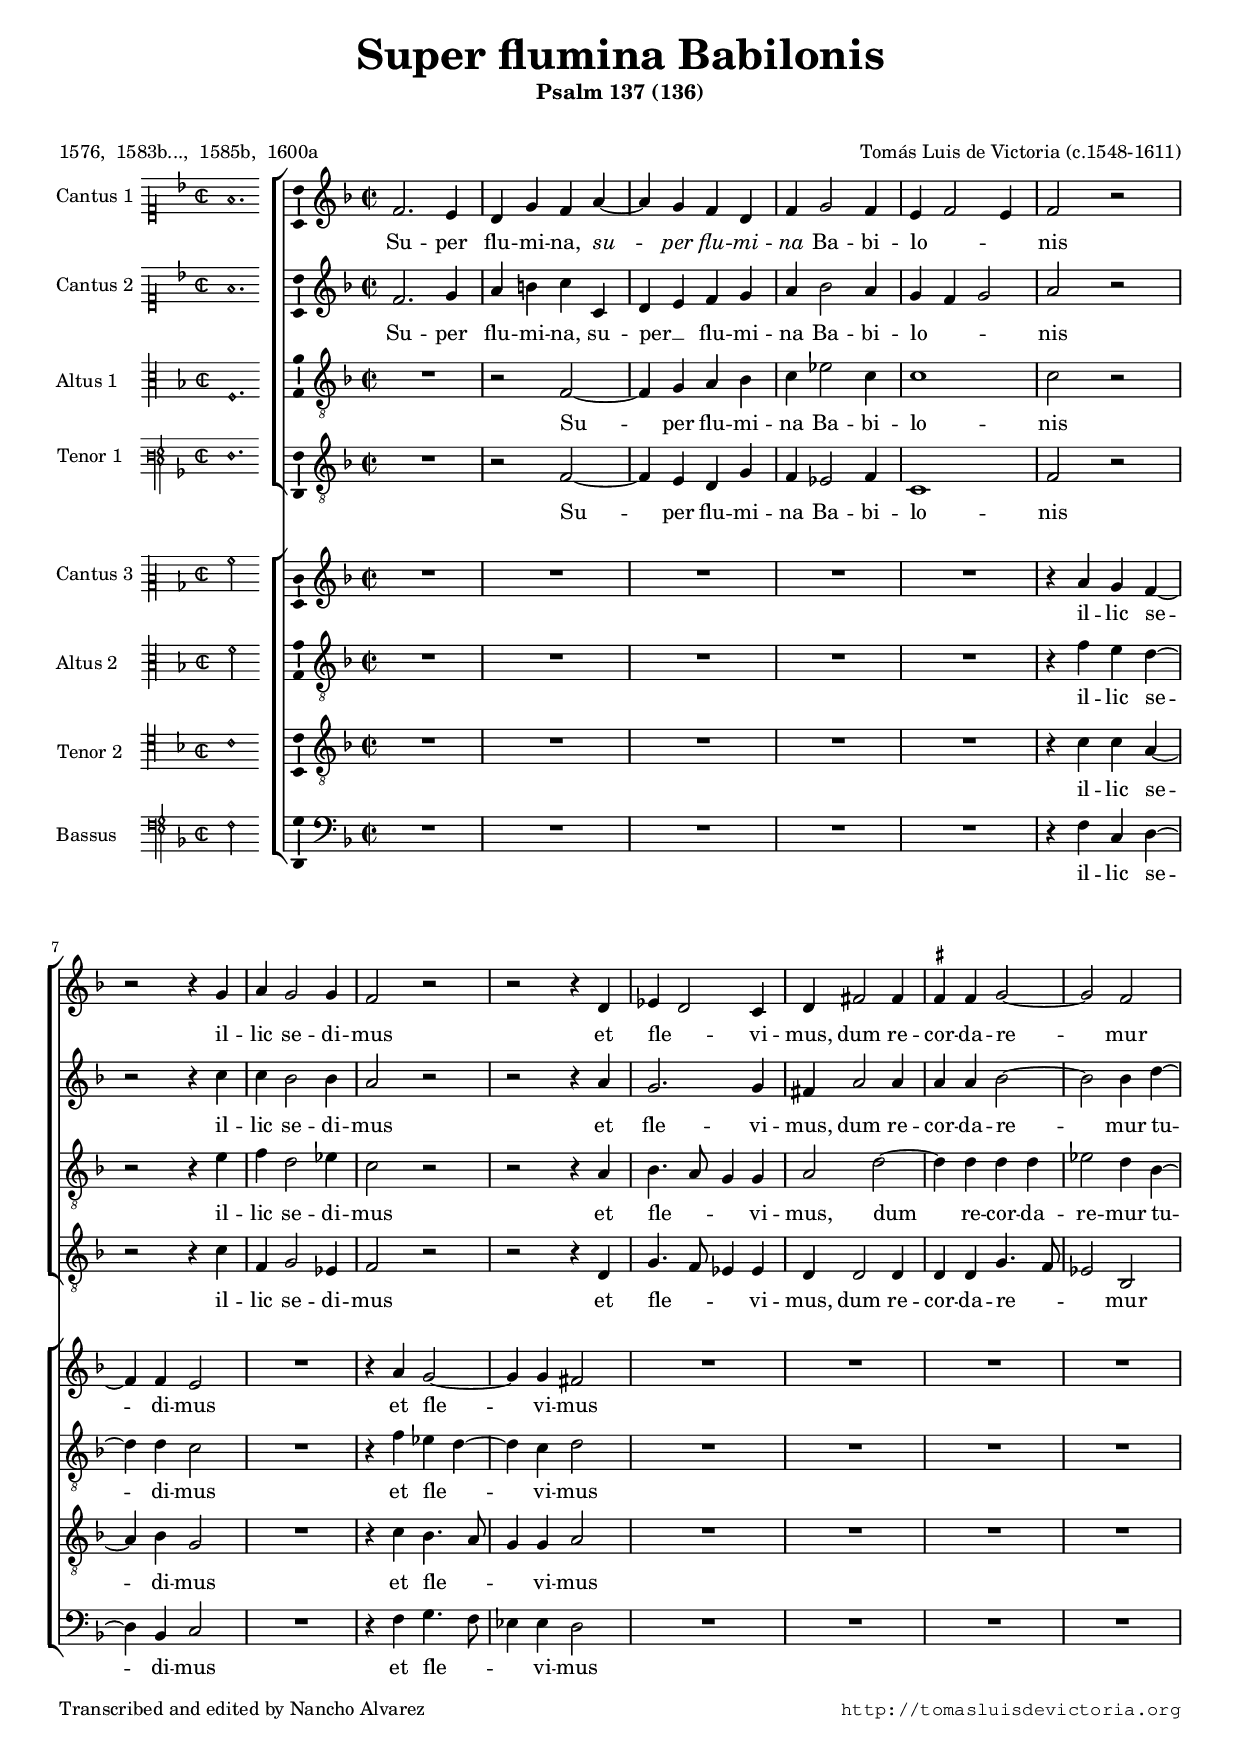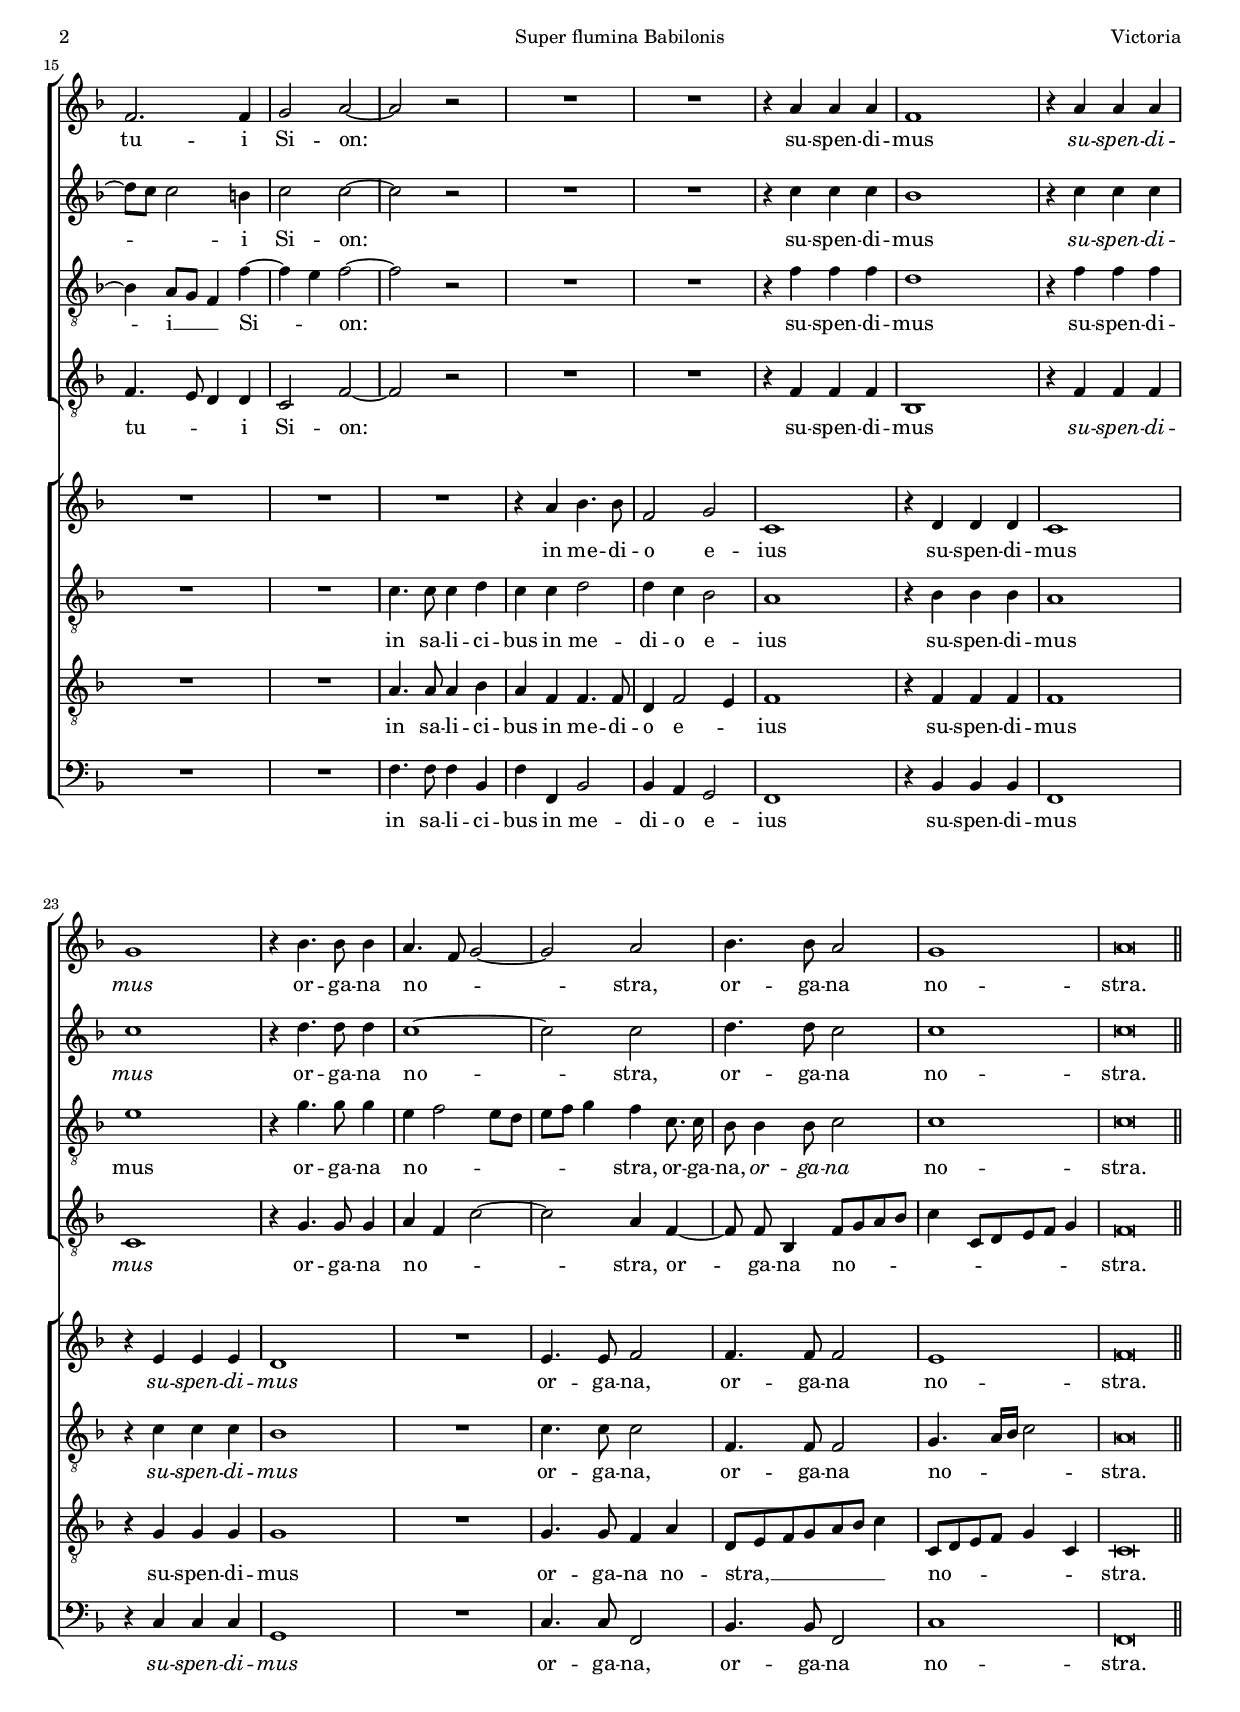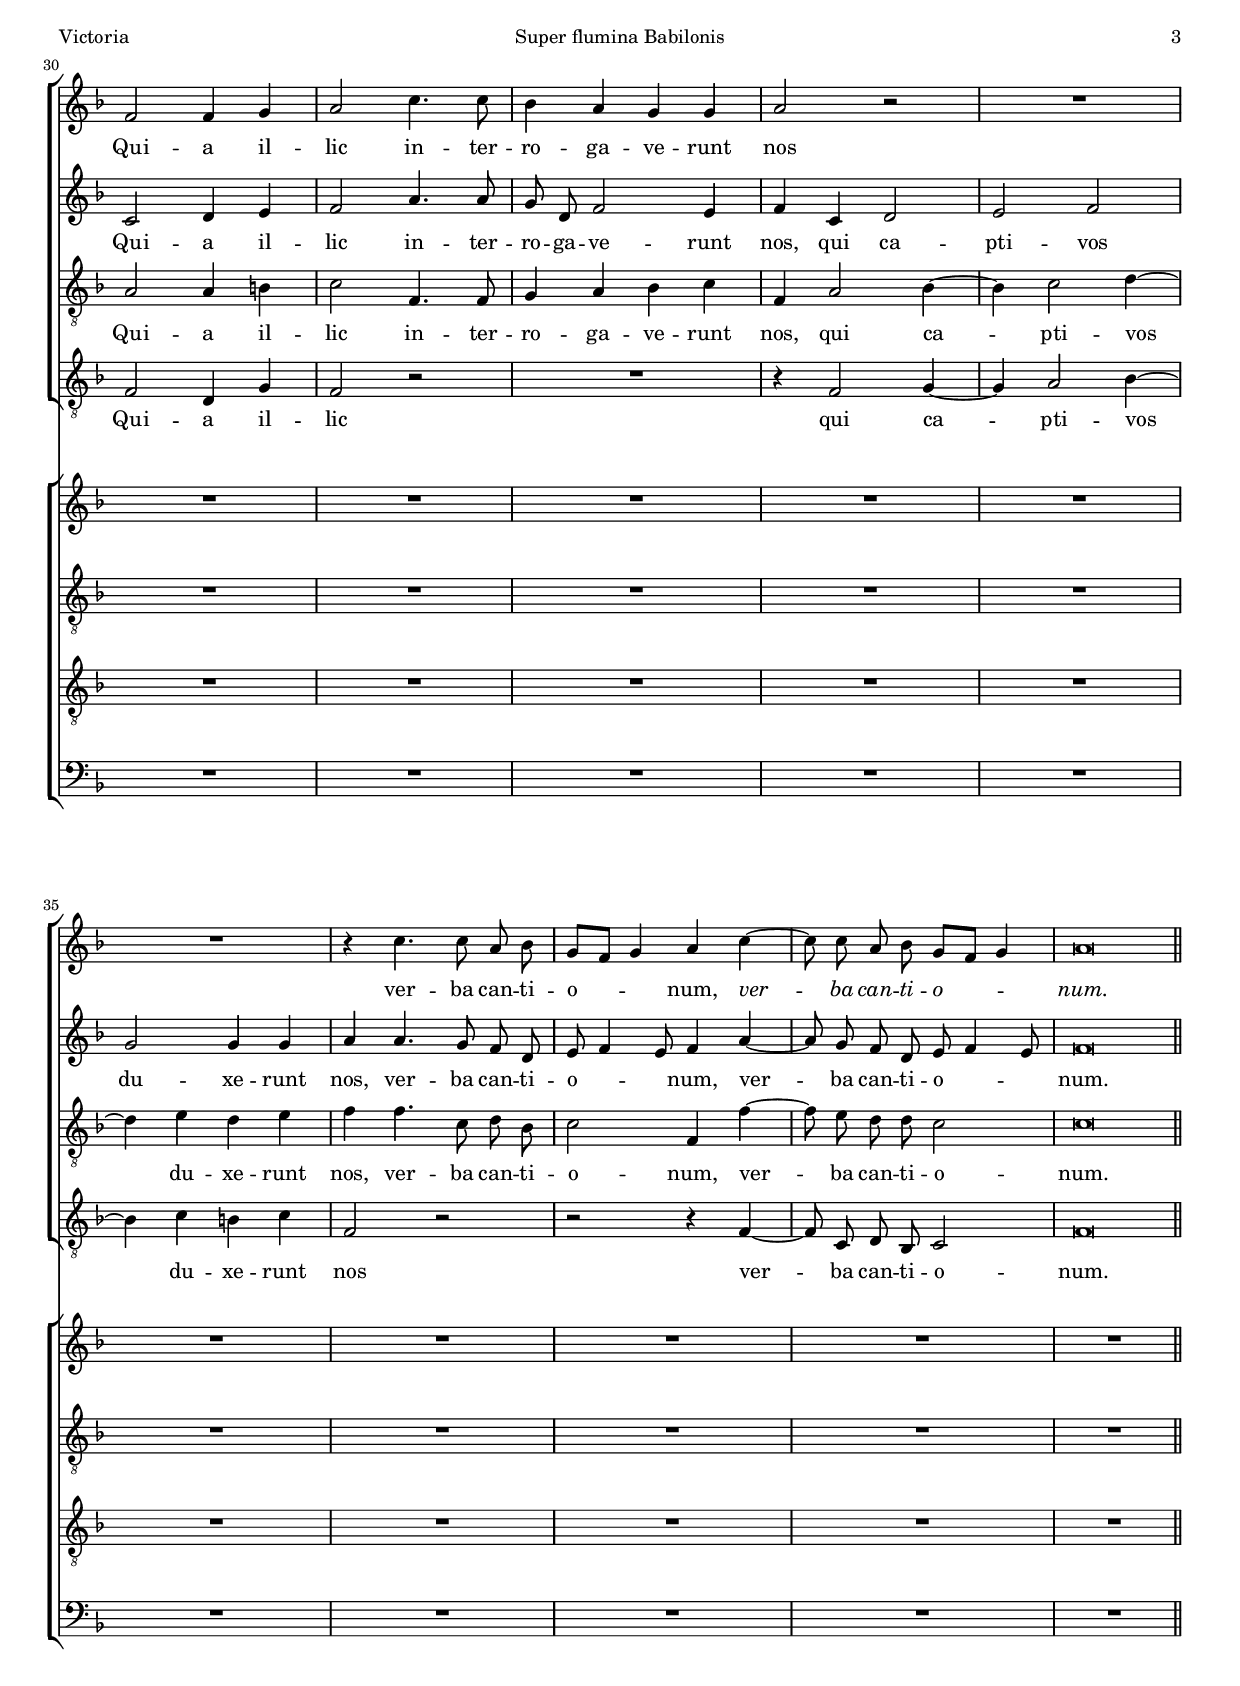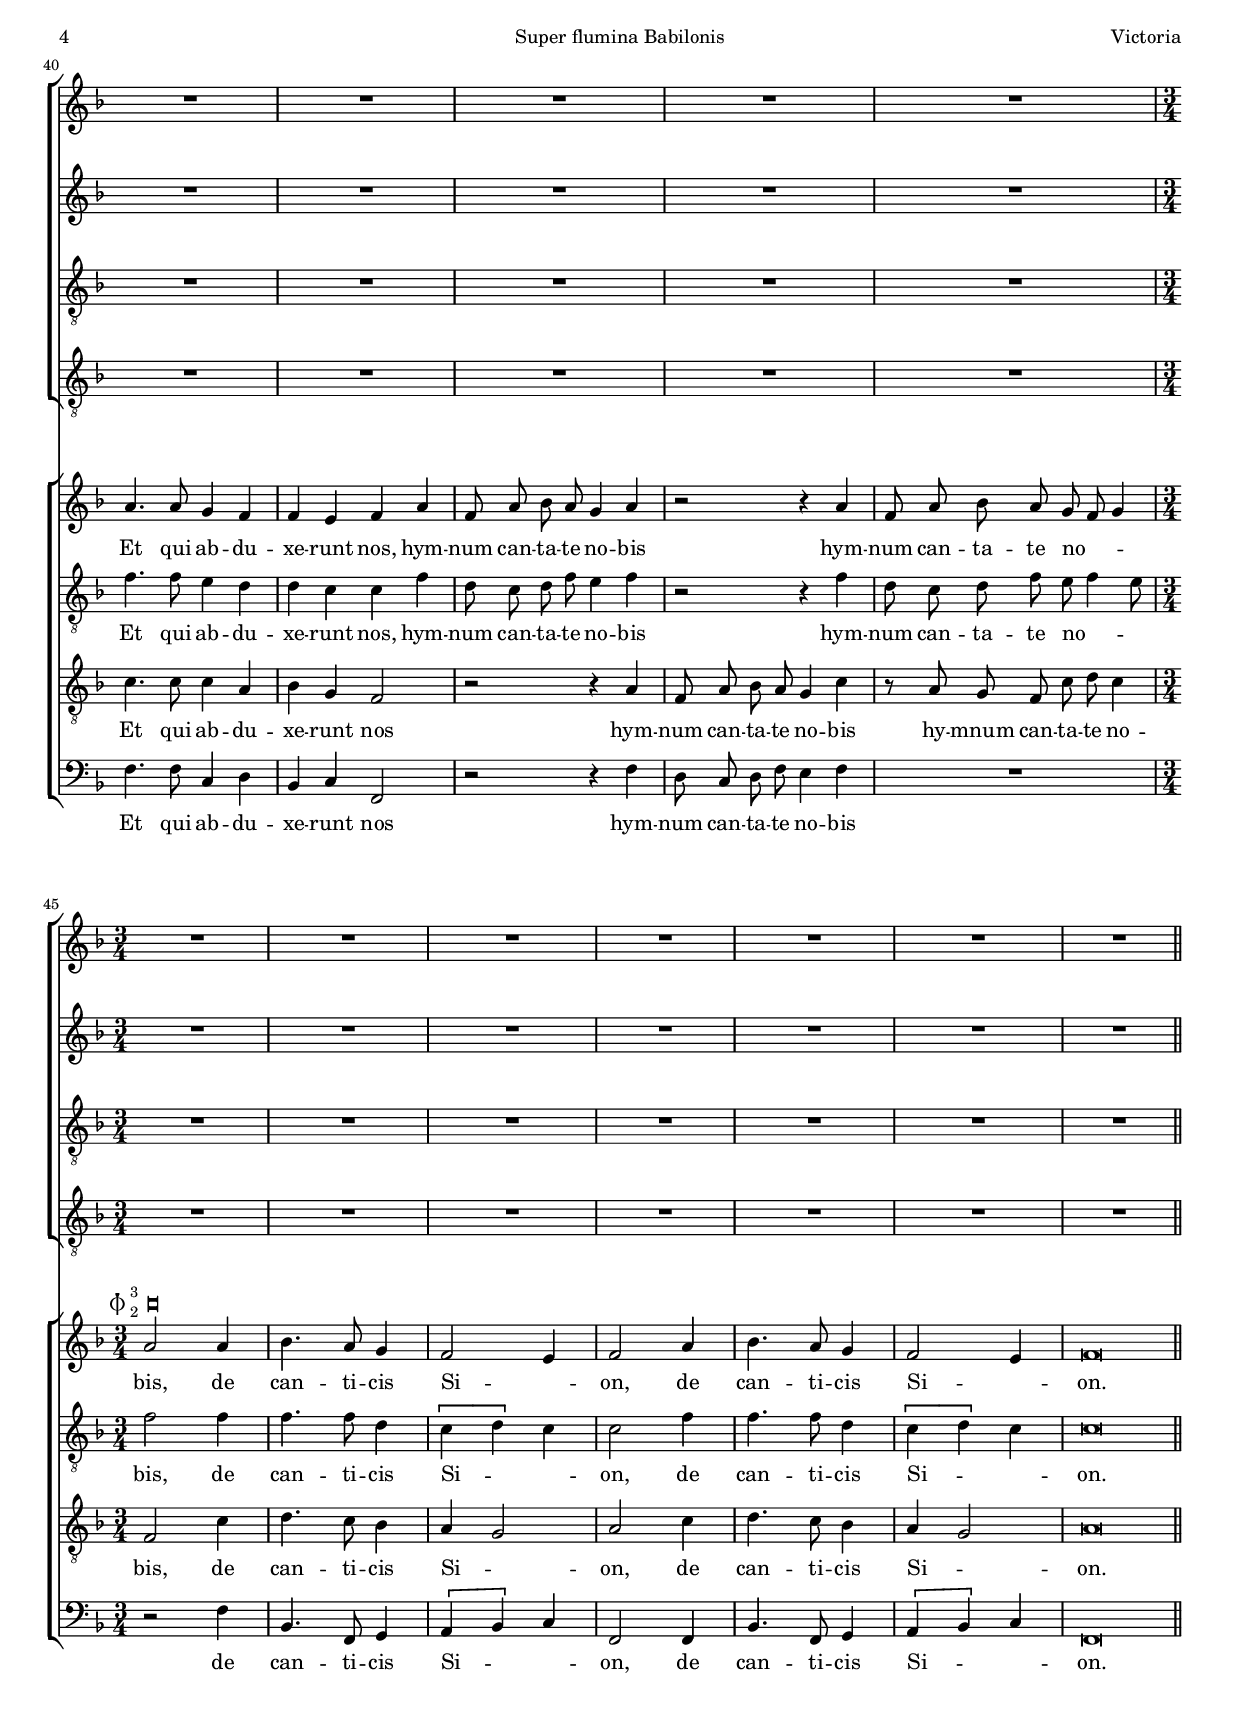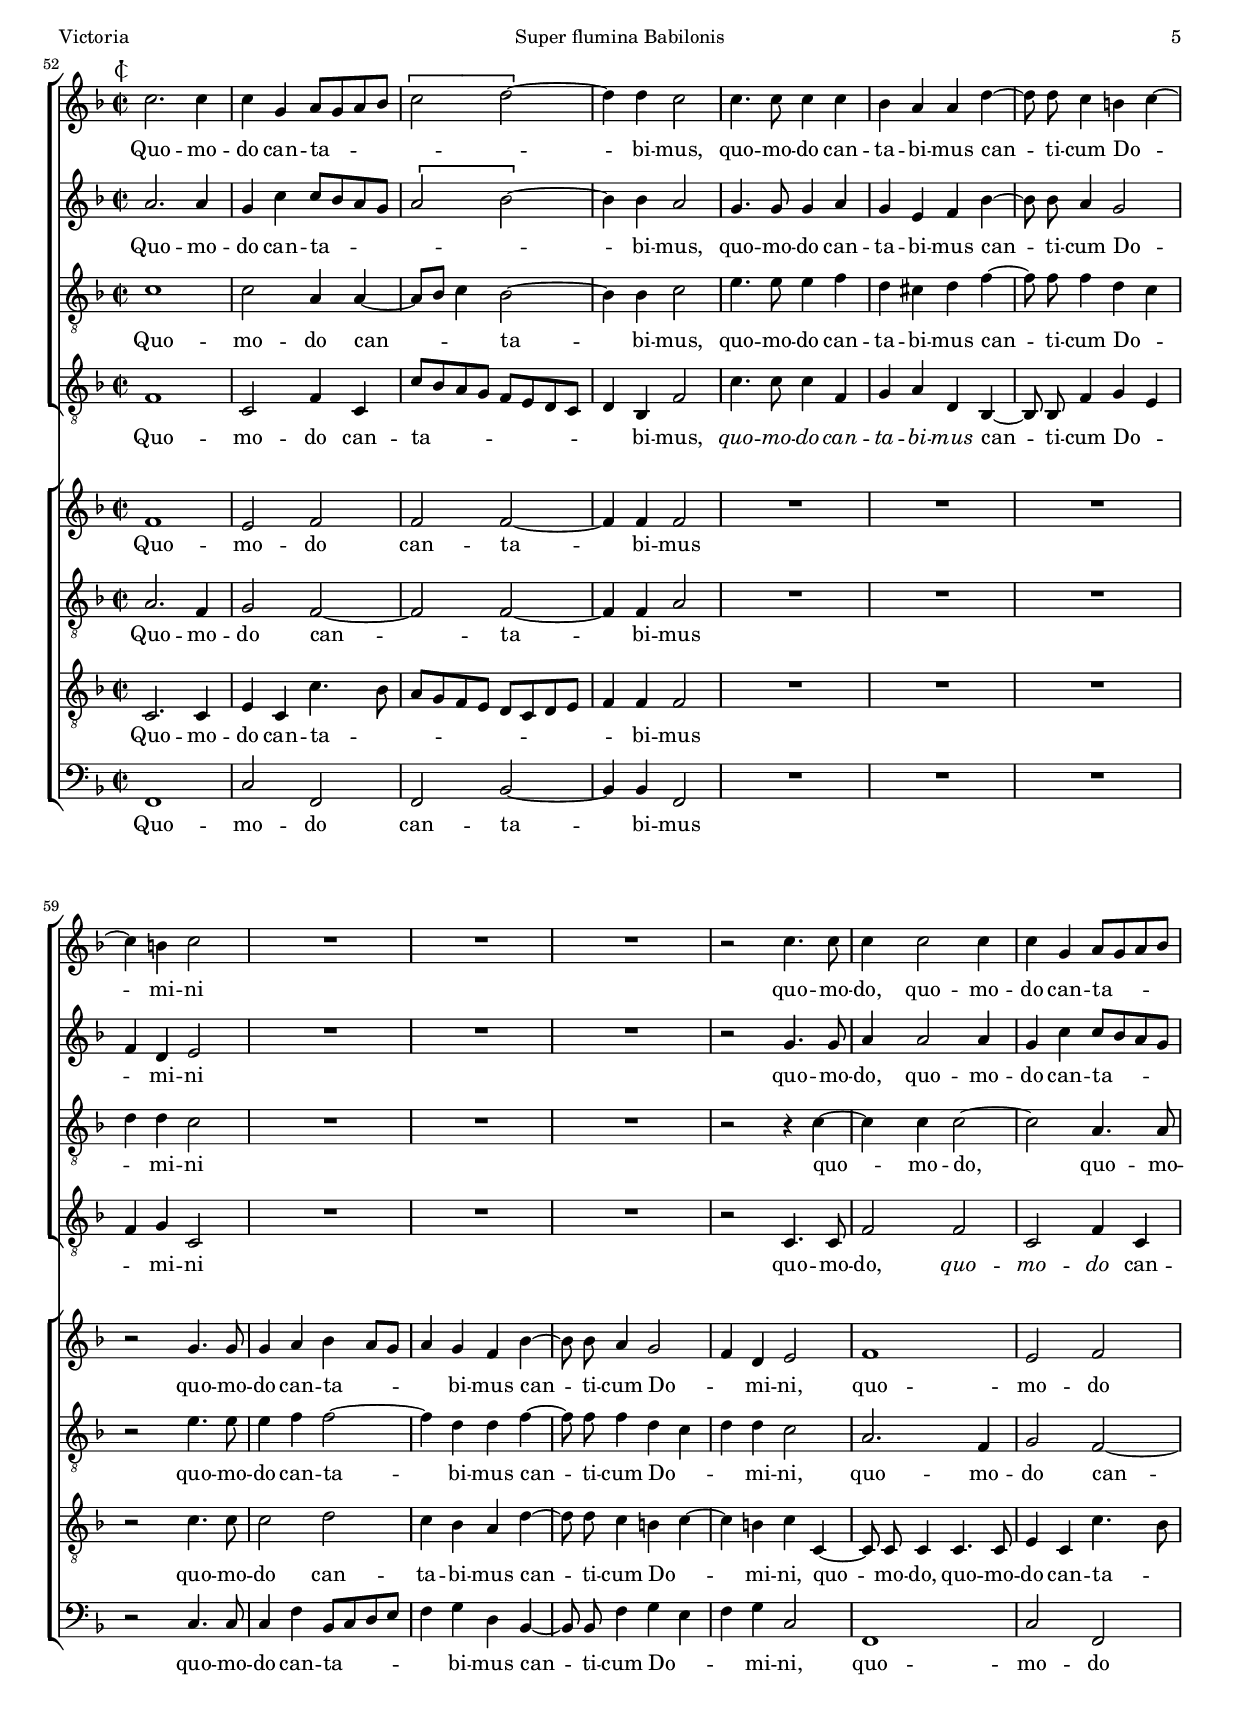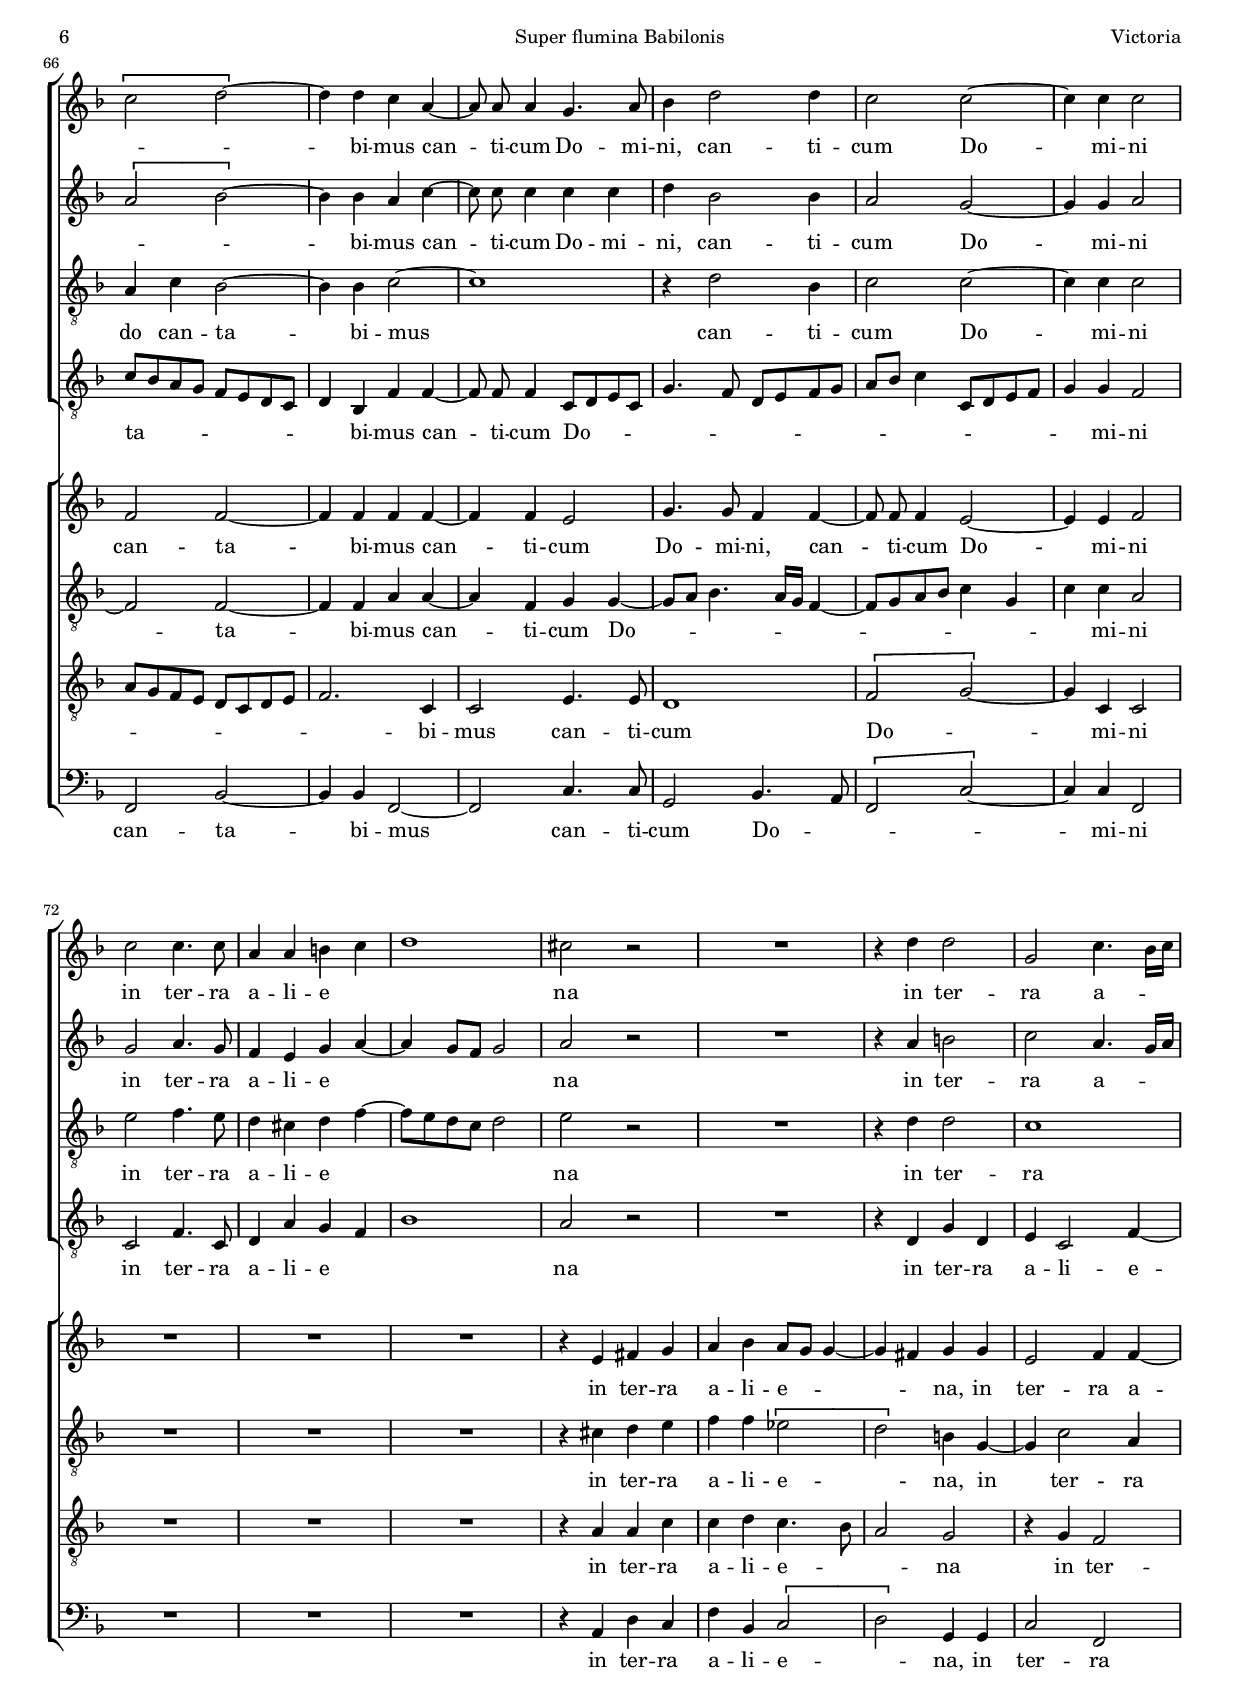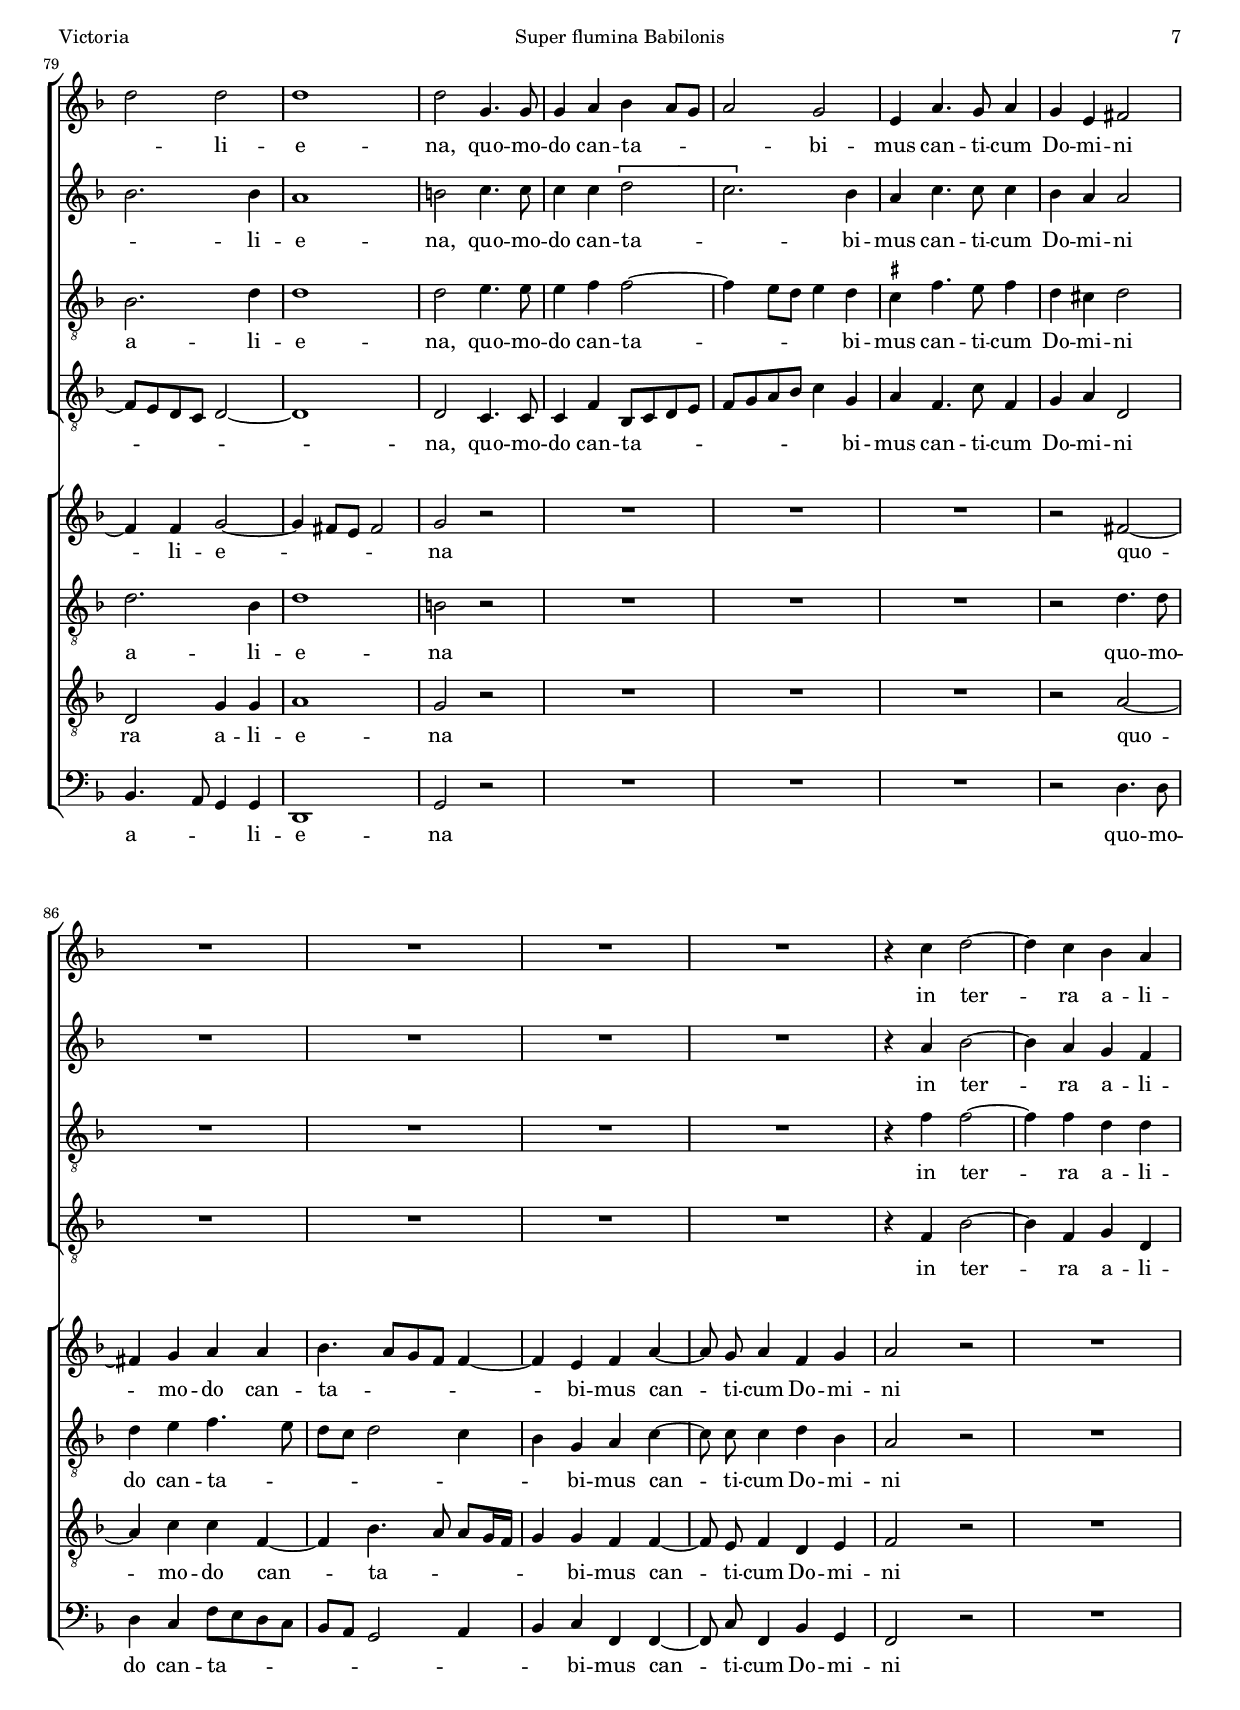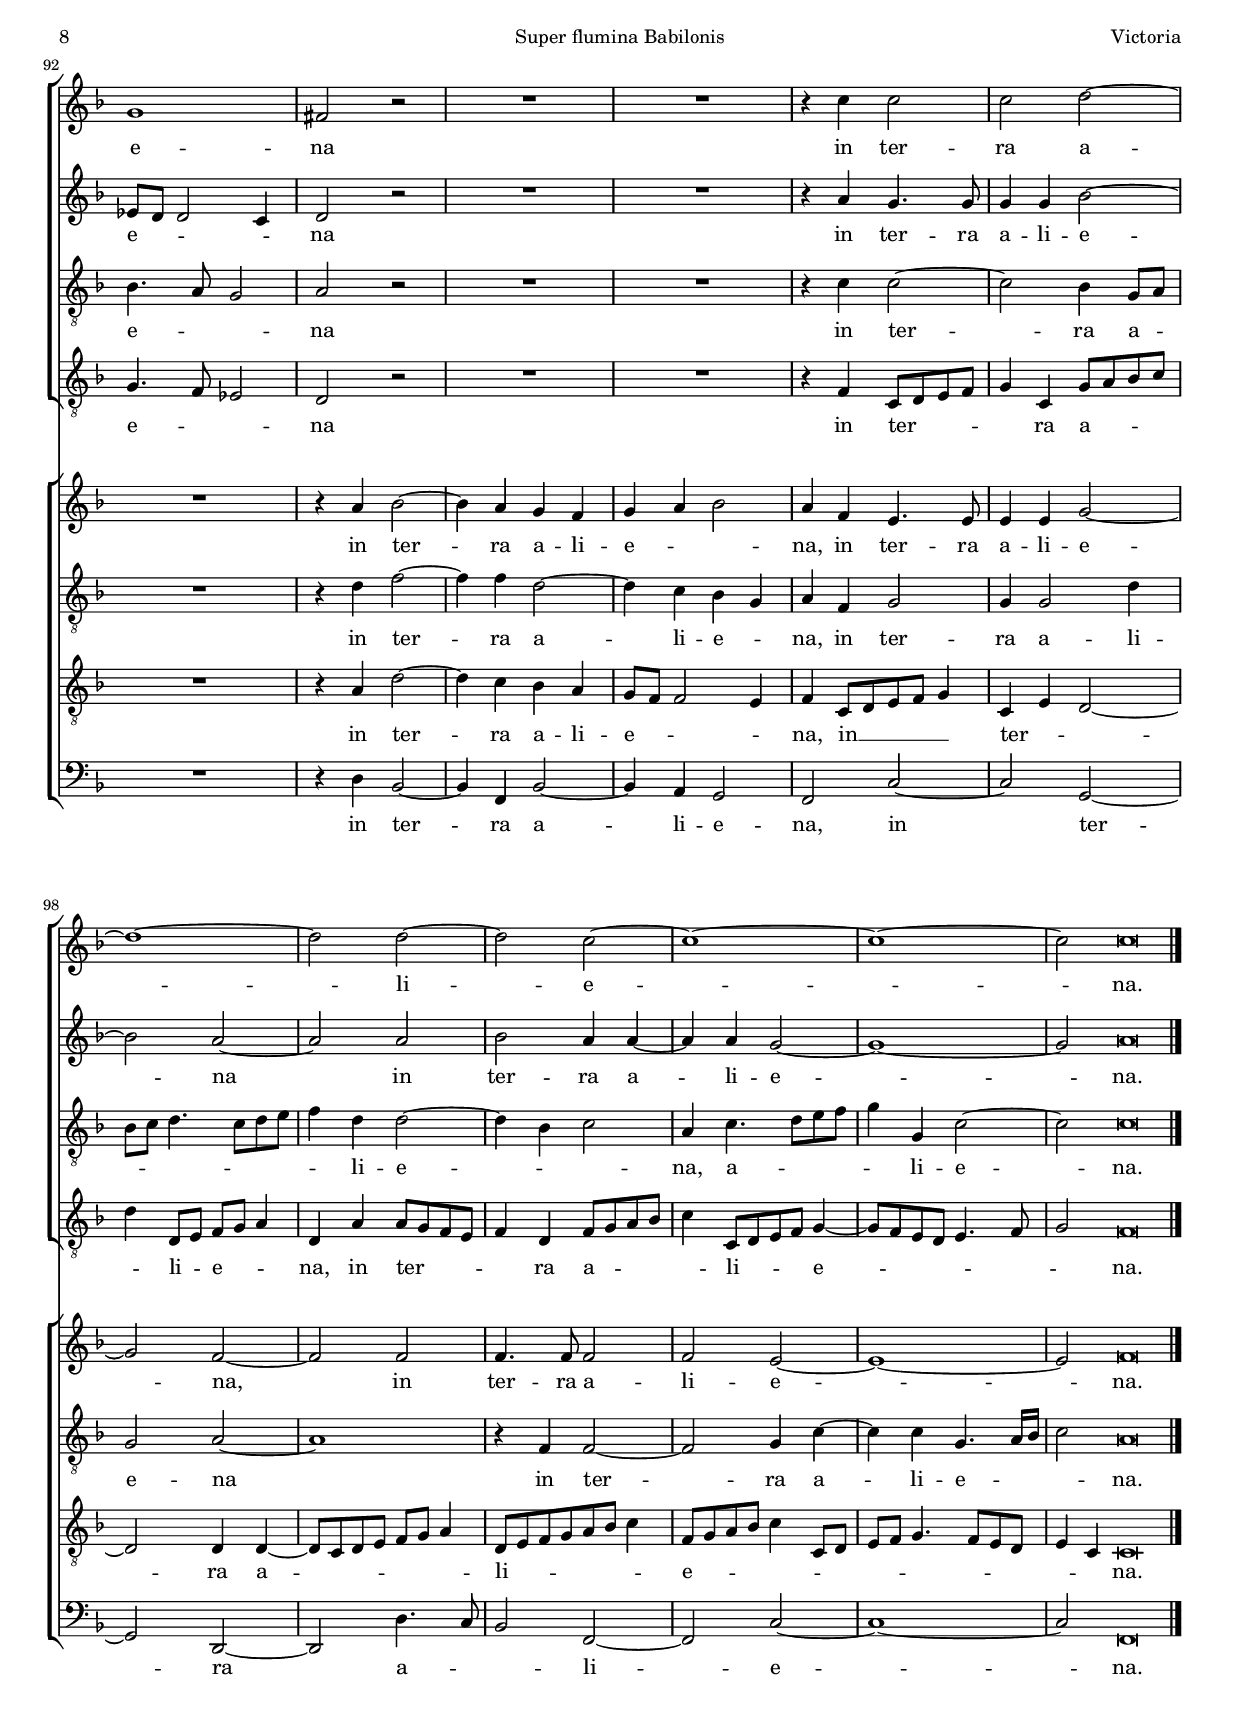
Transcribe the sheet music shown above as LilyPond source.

\version "2.18.0"

#(set-default-paper-size "a4")
#(set-global-staff-size 16.4)
#(ly:set-option 'point-and-click #f)
%mobile -s10.7 -i2.5

italicas=\override LyricText.font-shape = #'italic
rectas=\override LyricText.font-shape = #'upright
ss=\once \set suggestAccidentals = ##t
incipitwidth = 20
mtempo={\tempo 4 = 100}
mtempob={\tempo 4 = 50}
mtempoc={\tempo 4 = 150}
mt=#(define-music-function (parser location offset) (number?) ; move lyric text
      #{ \once \override LyricText.X-offset = -$offset #})

htitle="Super flumina Babilonis"
hcomposer="Victoria"

\header {
	title=\markup{\fontsize #3 "Super flumina Babilonis"}
	%subtitle="In Quadragesima" % solo en 1585b
        subtitle="Psalm 137 (136)"
	subsubtitle=\markup{\column{" "}}
	composer="Tomás Luis de Victoria (c.1548-1611)"
        pdfauthor=\composer
	%opus="(-)"
	poet=\markup{"1576,  1583b...,  1585b,  1600a"}
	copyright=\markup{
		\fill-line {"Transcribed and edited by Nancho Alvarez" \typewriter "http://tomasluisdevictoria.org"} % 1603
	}
%	tagline=""
}


global={ \time 2/2 \key d \minor
         \skip 1*29 \bar "||" \break
         \skip 1*10 \bar "||" \break
         \skip 1*5 \time 3/4
         \skip 1*3/4*7 \time 2/2 \bar "||" \pageBreak
         \override Score.TimeSignature.break-visibility = #'#(#f #t #t)
         \skip 1*52 \bar "|."
}


cantus={
	f'2. e'4 |
	d' g' f' a' ~ |
	a' g' f' d' |
	f' g'2 f'4 |
%5
	e' f'2 e'4 |
	f'2 r |
	r r4 g' |
	a' g'2 g'4 |
	f'2 r |
%10
	r r4 d' |
	ees' d'2 c'4 |
	d' fis'2 fis'4 |
	\ss fis' fis' g'2 ~ |
	g' f' |
%15
	f'2. f'4 |
	g'2 a' ~ |
	a' r |
	R1*2
%20
	r4 a' a' a' |
	f'1 |
	r4 a' a' a' |
	g'1 |
	r4 bes'4. bes'8 bes'4 |
%25
	a'4. f'8 g'2 ~ |
	g' a' |
	bes'4. bes'8 a'2 |
	g'1 |
	a'\breve*1/2
%30
        \set Staff.autoBeaming = ##f
	f'2 f'4 g' |
	a'2 c''4. c''8 |
	bes'4 a' g' g' |
	a'2 r |
        R1*2
	r4 c''4. c''8 a' bes' |
	 g'[ f'] g'4 a' c'' ~ |
	c''8 c'' a' bes'  g'[ f'] g'4 |
	a'\breve*1/2
%40
	R1*5
%45
	\mtempoc
        R1*3/4*7
	\once \override TextScript.X-offset = #-3.5
        s4*0^\markup{\musicglyph #"timesig.mensural22"}
        \mtempo
        c''2. c''4 |
	c'' g'  a'8[ g' a' bes'] |
	\[c''2 d'' ~ \]
%55
	d''4 d'' c''2 |
	c''4. c''8 c''4 c'' |
	bes' a' a' d'' ~ |
	d''8 d'' c''4 b' c'' ~ |
	c'' b' c''2 |
%60
	R1*3
	r2 c''4. c''8 |
	c''4 c''2 c''4 |
%65
	c'' g'  a'8[ g' a' bes'] |
	\[c''2 d'' ~ \]
	d''4 d'' c'' a' ~ |
	a'8 a' a'4 g'4. a'8 |
	bes'4 d''2 d''4 |
%70
	\set Staff.autoBeaming = ##t
	c''2 c'' ~ |
	c''4 c'' c''2 |
	c'' c''4. c''8 |
	a'4 a' b' c'' |
	d''1 |
%75
	cis''2 r |
	R1*4/4 |
	r4 d'' d''2 |
	g' c''4. bes'16 c'' |
	d''2 d'' |
%80
	d''1 |
	d''2 g'4. g'8 |
	g'4 a' bes' a'8 g' |
	a'2 g' |
	e'4 a'4. g'8 a'4 |
%85
	g' e' fis'2 |
	R1*4
%90
	r4 c'' d''2 ~ |
	d''4 c'' bes' a' |
	g'1 |
	fis'2 r |
        R1*2
	r4 c'' c''2 |
	c'' d'' ~ |
	d''1 ~ |
	d''2 d'' ~ |
%100
	d'' c'' ~ |
	c''1 ~ |
	c'' ~ |
	c''2 \mtempob c''\breve*1/4
        
        
}

altus={
	f'2. g'4 |
	a' b' c'' c' | % bes solo en 1576
	d' e' f' g' |
	a' bes'2 a'4 |
%5
	g' f' g'2 |
	a' r |
	r r4 c'' |
	c'' bes'2 bes'4 |
	a'2 r |
%10
	r r4 a' |
	g'2. g'4 |
	fis' a'2 a'4 |
	a' a' bes'2 ~ |
	bes' bes'4 d'' ~ |
%15
	d''8 c'' c''2 b'4 |
	c''2 c'' ~ |
	c'' r |
        R1*2
%20
	r4 c'' c'' c'' |
	bes'1 |
	r4 c'' c'' c'' |
	c''1 |
	r4 d''4. d''8 d''4 |
%25
	c''1 ~ |
	\set Staff.autoBeaming = ##f
	c''2 c'' |
	d''4. d''8 c''2 |
	c''1 |
	c''\breve*1/2
%30
	c'2 d'4 e' |
	f'2 a'4. a'8 |
	g' d' f'2 e'4 |
	f' c' d'2 |
	e' f' |
%35
	g' g'4 g' |
	a' a'4. g'8 f' d' |
	e' f'4 e'8 f'4 a' ~ |
	a'8 g' f' d' e' f'4 e'8 |
	f'\breve*1/2
%40
	R1*5
%45
	R1*3/4*7 
	a'2. a'4 |
	g' c''  c''8[ bes' a' g'] |
	\[a'2 bes' ~ \]
%55
	bes'4 bes' a'2 |
	g'4. g'8 g'4 a' |
	g' e' f' bes' ~ |
	bes'8 bes' a'4 g'2 |
	f'4 d' e'2 |
%60
        R1*3
	r2 g'4. g'8 |
	a'4 a'2 a'4 |
%65
	g' c''  c''8[ bes' a' g'] |
	\[a'2 bes' ~ \]
	bes'4 bes' a' c'' ~ |
	c''8 c'' c''4 c'' c'' |
	d'' bes'2 bes'4 |
%70
	\set Staff.autoBeaming = ##t
	a'2 g' ~ |
	g'4 g' a'2 |
	g' a'4. g'8 |
	f'4 e' g' a' ~ |
	a' g'8 f' g'2 |
%75
	a' r |
	R1*4/4 |
	r4 a' b'2 |
	c'' a'4. g'16 a' |
	bes'2. bes'4 |
%80
	a'1 |
	b'2 c''4. c''8 |
	c''4 c'' \[d''2 |
	c''2.\] bes'4 |
	a' c''4. c''8 c''4 |
%85
	bes' a' a'2 |
	R1*4
%90
	r4 a' bes'2 ~ |
	bes'4 a' g' f' |
	ees'8 d' d'2 c'4 |
	d'2 r |
        R1*2
	r4 a' g'4. g'8 |
	g'4 g' bes'2 ~ |
	bes' a' ~ |
	a' a' |
%100
	bes' a'4 a' ~ |
	a' a' g'2 ~ |
	g'1 ~ |
	g'2 a'\breve*1/4
}

tenor={
	R1*4/4 |
	r2 f ~ |
	f4 g a bes |
	c' ees'2 c'4 |
%5
	c'1 |
	c'2 r |
	r r4 e' |
	f' d'2 ees'4 |
	c'2 r |
%10
	r r4 a |
	bes4. a8 g4 g |
	a2 d' ~ |
	d'4 d' d' d' |
	ees'2 d'4 bes ~ |
%15
	bes a8 g f4 f' ~ |
	f' e' f'2 ~ |
	f' r |
        R1*2
%20
	r4 f' f' f' |
	d'1 |
	r4 f' f' f' |
	e'1 |
	r4 g'4. g'8 g'4 |
%25
	e' f'2 e'8 d' |
	\set Staff.autoBeaming = ##f
	 e'[ f'] g'4 f' c'8. c'16 |
	bes8 bes4 bes8 c'2 |
	c'1 |
	c'\breve*1/2
%30
	a2 a4 b |
	c'2 f4. f8 |
	g4 a bes c' |
	f a2 bes4 ~ |
	bes c'2 d'4 ~ |
%35
	d' e' d' e' |
	f' f'4. c'8 d' bes |
	c'2 f4 f' ~ |
	f'8 e' d' d' c'2 |
	c'\breve*1/2
%40
        R1*5
%45
	R1*3/4*7
	c'1 |
	c'2 a4 a ~ |
	a8[ bes] c'4 bes2 ~ |
%55
	bes4 bes c'2 |
	e'4. e'8 e'4 f' |
	d' cis' d' f' ~ |
	f'8 f' f'4 d' c' |
	d' d' c'2 |
%60
	R1*3
	r2 r4 c' ~ |
	c' c' c'2 ~ |
%65
	c' a4. a8 |
	a4 c' bes2 ~ |
	bes4 bes c'2 ~ |
	c'1 |
	r4 d'2 bes4 |
%70
	c'2 c' ~ |
	c'4 c' c'2 |
	e' f'4. e'8 |
	d'4 cis' d' f' ~ |
	\set Staff.autoBeaming = ##t
	f'8 e' d' c' d'2 |
%75
	e' r |
	R1*4/4 |
	r4 d' d'2 |
	c'1 |
	bes2. d'4 |
%80
	d'1 |
	d'2 e'4. e'8 |
	e'4 f' f'2 ~ |
	f'4 e'8 d' e'4 d' |
	\ss cis' f'4. e'8 f'4 | % cis solo en la parte de organo 1600a
%85
	d' cis' d'2 |
	R1*4
%90
	r4 f' f'2 ~ |
	f'4 f' d' d' |
	bes4. a8 g2 |
	a r |
        R1*2
	r4 c' c'2 ~ |
	c' bes4 g8 a |
	bes c' d'4. c'8 d' e' |
	f'4 d' d'2 ~ |
%100
	d'4 bes c'2 |
	a4 c'4. d'8 e' f' |
	g'4 g c'2 ~ |
	c' c'\breve*1/4
}

bassus={
	R1*4/4 |
	r2 f ~ |
	f4 e d g |
	f ees2 f4 |
%5
	c1 |
	f2 r |
	r r4 c' |
	f g2 ees4 |
	f2 r |
%10
	r r4 d |
	g4. f8 ees4 ees |
	d d2 d4 |
	d d g4. f8 |
	ees2 bes, |
%15
	f4. e8 d4 d |
	c2 f ~ |
	f r |
	R1*2
%20
	r4 f f f |
	bes,1 |
	r4 f f f |
	c1 |
	r4 g4. g8 g4 |
%25
	a f c'2 ~ |
	\set Staff.autoBeaming = ##f
	c' a4 f ~ |
	f8 f bes,4  f8[ g a bes] |
	c'4  c8[ d e f] g4 |
	f\breve*1/2
%30
	f2 d4 g |
	f2 r |
	R1*4/4 |
	r4 f2 g4 ~ |
	g a2 bes4 ~ |
%35
	bes c' b c' |
	f2 r |
	r r4 f ~ |
	f8 c d bes, c2 |
	f\breve*1/2
%40
	R1*5
%45
	R1*3/4*7
	f1 |
	c2 f4 c |
	c'8[ bes a g] f[ e d c] |
%55
	d4 bes, f2 |
	c'4. c'8 c'4 f |
	g a d bes, ~ |
	bes,8 bes, f4 g e |
	f g c2 |
%60
	R1*3
	r2 c4. c8 |
	f2 f |
%65
	c f4 c |
	c'8[ bes a g] f[ e d c] |
	d4 bes, f f ~ |
	f8 f f4 
	\set Staff.autoBeaming = ##t
	c8 d e c |
	g4. f8 d e f g |
%70
	a bes c'4 c8 d e f |
	g4 g f2 |
	c f4. c8 |
	d4 a g f |
	bes1 |
%75
	a2 r |
	R1*4/4 |
	r4 d g d |
	e c2 f4 ~ |
	f8 e d c d2 ~ |
%80
	d1 |
	d2 c4. c8 |
	c4 f bes,8 c d e |
	f g a bes c'4 g |
	a f4. c'8 f4 |
%85
	g a d2 |
	R1*4
%90
	r4 f bes2 ~ |
	bes4 f g d |
	g4. f8 ees2 |
	d r |
	R1*2
	r4 f c8 d e f |
	g4 c g8 a bes c' |
	d'4 d8 e f g a4 |
	d a a8 g f e |
%100
	f4 d f8 g a bes |
	c'4 c8[ d e f] g4 ~ |
	g8 f e d e4. f8 |
	g2 f\breve*1/4
}

cantusdos={
	R1*5
	r4 a' g' f' ~ |
	f' f' e'2 |
	R1*4/4 |
	r4 a' g'2 ~ |
%10
	g'4 g' fis'2 |
	R1*7
	r4 a' bes'4. bes'8 |
	f'2 g' |
%20
	c'1 |
	r4 d' d' d' |
	c'1 |
	r4 e' e' e' |
	d'1 |
%25
	R1*4/4 |
	e'4. e'8 f'2 |
	f'4. f'8 f'2 |
	e'1 |
	f'\breve*1/2
%30
	R1*10
	\set Staff.autoBeaming = ##f
%40
	a'4. a'8 g'4 f' |
	f' e' f' a' |
	f'8 a' bes' a' g'4 a' |
	r2 r4 a' |
	f'8 a' bes' a' g' f' g'4 |
%45
        \override TextScript.X-offset = #-4
        s4*0^\markup{\musicglyph #"timesig.mensural34" \raise #0.9 \fontsize #-2 \column{"3" "2"} \hspace #.5 \fontsize #2 \musicglyph #"noteheads.sM1mensural"}
        a'2 a'4 |
	bes'4. a'8 g'4 |
	f'2 e'4 |
	f'2 a'4 |
	bes'4. a'8 g'4 |
%50
	f'2 e'4 |
	f'\breve*3/8
	f'1 |
	e'2 f' |
	f' f' ~ |
%55
	f'4 f' f'2 |
	R1*3
	r2 g'4. g'8 |
%60
	g'4 a' bes'  a'8[ g'] |
	a'4 g' f' bes' ~ |
	bes'8 bes' a'4 g'2 |
	f'4 d' e'2 |
	f'1 |
%65
	e'2 f' |
	f' f' ~ |
	f'4 f' f' f' ~ |
	f' f' e'2 |
	g'4. g'8 f'4 f' ~ |
%70
	f'8 f' f'4 e'2 ~ |
	e'4 e' f'2 |
	R1*3
%75
	r4 e' fis' g' |
	a' bes'  a'8[ g'] g'4 ~ |
	g' fis' g' g' |
	e'2 f'4 f' ~ |
	f' f' g'2 ~ |
%80
	g'4  fis'8[ e'] fis'2 |
	g' r |
	R1*3
%85
	r2 fis' ~ |
	fis'4 g' a' a' |
	bes'4.  a'8[ g' f'] f'4 ~ |
	f' e' f' a' ~ |
	a'8 g' a'4 f' g' |
%90
	a'2 r |
	R1*2
	r4 a' bes'2 ~ |
	bes'4 a' g' f' |
%95
	g' a' bes'2 |
	a'4 f' e'4. e'8 |
	e'4 e' g'2 ~ |
	g' f' ~ |
	f' f' |
%100
	f'4. f'8 f'2 |
	f' e' ~ |
	e'1 ~ |
	e'2 f'\breve*1/4
}

altusdos={
	R1*5
	r4 f' e' d' ~ |
	d' d' c'2 |
	R1*4/4 |
	r4 f' ees' d' ~ |
%10
	d' c' d'2 |
	R1*6
	c'4. c'8 c'4 d' |
	c' c' d'2 |
	d'4 c' bes2 |
%20
	a1 |
	r4 bes bes bes |
	a1 |
	r4 c' c' c' |
	bes1 |
%25
	R1*4/4 |
	c'4. c'8 c'2 |
	f4. f8 f2 |
	g4. a16 bes c'2 |
	a\breve*1/2
%30
	R1*10
	\set Staff.autoBeaming = ##f
%40
	f'4. f'8 e'4 d' |
	d' c' c' f' |
	d'8 c' d' f' e'4 f' |
	r2 r4 f' |
	d'8 c' d' f' e' f'4 e'8 |
%45
	f'2 f'4 |
	f'4. f'8 d'4 |
	\[c' d'\] c' |
	c'2 f'4 |
	f'4. f'8 d'4 |
%50
	\[c' d'\] c' |
	c'\breve*3/8
	a2. f4 |
	g2 f ~ |
	f f ~ |
%55
	f4 f a2 |
	R1*3
	r2 e'4. e'8 |
%60
	e'4 f' f'2 ~ |
	f'4 d' d' f' ~ |
	f'8 f' f'4 d' c' |
	d' d' c'2 |
	a2. f4 |
%65
	g2 f ~ |
	f f ~ |
	f4 f a a ~ |
	a f g g ~ |
	g8[ a] bes4.  a16[ g] f4 ~ |
%70
	f8[ g a bes] c'4 g |
	c' c' a2 |
	R1*3
%75
	r4 cis' d' e' |
	f' f' \[ees'2 |
	d'\] b4 g ~ |
	g c'2 a4 |
	d'2. bes4 |
%80
	d'1 |
	b2 r |
	R1*3
%85
	r2 d'4. d'8 |
	d'4 e' f'4. e'8 |
	d'[ c'] d'2 c'4 |
	bes g a c' ~ |
	c'8 c' c'4 d' bes |
%90
	a2 r |
	R1*2
	r4 d' f'2 ~ |
	f'4 f' d'2 ~ |
%95
	d'4 c' bes g |
	a f g2 |
	g4 g2 d'4 |
	g2 a ~ |
	a1 |
%100
	r4 f f2 ~ |
	f g4 c' ~ |
	c' c' g4.  a16[ bes] |
	c'2 a\breve*1/4
}

tenordos={
	R1*5
	r4 c' c' a ~ |
	a bes g2 |
	R1*4/4 |
	r4 c' bes4. a8 |
%10
	g4 g a2 |
	R1*6
	a4. a8 a4 bes |
	a f f4. f8 |
	d4 f2 e4 |
%20
	f1 |
	r4 f f f |
	f1 |
	r4 g g g |
	g1 |
%25
	R1*4/4 |
	g4. g8 f4 a |
	d8[ e f g a bes] c'4 |
	c8 d e f g4 c |
	c\breve*1/2
%30
	R1*10
%40
	\set Staff.autoBeaming = ##f
	c'4. c'8 c'4 a |
	bes g f2 |
	r r4 a |
	f8 a bes a g4 c' |
	r8 a g f c' d' c'4 |
%45
	f2 c'4 |
	d'4. c'8 bes4 |
	a g2 |
	a c'4 |
	d'4. c'8 bes4 |
%50
	a g2 |
	a\breve*3/8
	c2. c4 |
	e c c'4. bes8 |
	a[ g f e] d[ c d e] |
%55
	f4 f f2 |
	R1*3
	r2 c'4. c'8 |
%60
	c'2 d' |
	c'4 bes a d' ~ |
	d'8 d' c'4 b c' ~ |
	c' b c' c ~ |
	c8 c c4 c4. c8 |
%65
	e4 c c'4. bes8 |
	a[ g f e] d[ c d e] |
	f2. c4 |
	c2 e4. e8 |
	d1 |
%70
	\[f2 g ~ \]
	g4 c c2 |
	R1*3
%75
	r4 a a c' |
	c' d' c'4. bes8 |
	a2 g |
	r4 g f2 |
	d g4 g |
%80
	a1 |
	g2 r |
	R1*3
%85
	r2 a ~ |
	a4 c' c' f ~ |
	f bes4. a8  a[ g16 f] |
	g4 g f f ~ |
	f8 e f4 d e |
%90
	\set Staff.autoBeaming = ##t
	f2 r |
	R1*2
	r4 a d'2 ~ |
	d'4 c' bes a |
%95
	g8 f f2 e4 |
	f c8[ d e f] g4 |
	c e d2 ~ |
	d d4 d ~ |
	d8[ c d e] f[ g] a4 |
%100
	d8[ e f g a bes] c'4 |
	f8 g a bes c'4 c8 d |
	e f g4. f8 e d |
	e4 c c\breve*1/4
}

bassusdos={
	R1*5
	r4 f c d ~ |
	d bes, c2 |
	R1*4/4 |
	r4 f g4. f8 |
%10
	ees4 ees d2 |
	R1*6
	f4. f8 f4 bes, |
	f f, bes,2 |
	bes,4 a, g,2 |
%20
	f,1 |
	r4 bes, bes, bes, |
	f,1 |
	r4 c c c |
	g,1 |
%25
	R1*4/4 |
	c4. c8 f,2 |
	bes,4. bes,8 f,2 |
	c1 |
	f,\breve*1/2
%30
	R1*10
%40
	\set Staff.autoBeaming = ##f
	f4. f8 c4 d |
	bes, c f,2 |
	r r4 f |
	d8 c d f e4 f |
	R1*4/4 |
%45
	r2 f4 |
	bes,4. f,8 g,4 |
	\[a, bes,\] c |
	f,2 f,4 |
	bes,4. f,8 g,4 |
%50
	\[a, bes,\] c |
	f,\breve*3/8
	f,1 |
	c2 f, |
	f, bes, ~ |
%55
	bes,4 bes, f,2 |
	R1*3
	r2 c4. c8 |
%60
	c4 f  bes,8[ c d e] |
	f4 g d bes, ~ |
	bes,8 bes, f4 g e |
	f g c2 |
	f,1 |
%65
	c2 f, |
	f, bes, ~ |
	bes,4 bes, f,2 ~ |
	f, c4. c8 |
	g,2 bes,4. a,8 |
%70
	\[f,2 c ~ \]
	c4 c f,2 |
	R1*3
%75
	r4 a, d c |
	f bes, \[c2 |
	d\] g,4 g, |
	c2 f, |
	bes,4. a,8 g,4 g, |
%80
	d,1 |
	g,2 r |
	R1*3
%85
	r2 d4. d8 |
	d4 c  f8[ e d c] |
	 bes,[ a,] g,2 a,4 |
	bes, c f, f, ~ |
	f,8 c f,4 bes, g, |
%90
	f,2 r |
	R1*2
	r4 d bes,2 ~ |
	bes,4 f, bes,2 ~ |
%95
	bes,4 a, g,2 |
	f, c ~ |
	c g, ~ |
	g, d, ~ |
	d, d4. c8 |
%100
	bes,2 f, ~ |
	f, c ~ |
	c1 ~ |
	c2 f,\breve*1/4
}


textocantus=\lyricmode{
Su -- per flu -- mi -- na, \italicas su -- _ per  flu -- mi -- na \rectas Ba -- bi -- lo -- _ _ nis
il -- lic se -- di -- mus
et fle -- _ vi -- mus,
dum re -- cor -- da -- re -- _ mur tu --  i
Si -- on: _
su -- spen -- di -- mus
\italicas su -- spen -- di -- mus \rectas 
or -- ga -- na no -- _ _ _ stra, % oagana
or -- ga -- na no -- stra.
Qui -- a il -- lic in -- ter -- ro -- ga -- ve -- runt nos
ver -- ba can -- ti -- o -- _ _ num,
\italicas ver -- _ ba can -- ti -- o -- _ _ num. \rectas
Quo -- mo -- do can -- ta -- _ _ _ _ _ _ bi -- mus,
quo -- mo -- do can -- ta -- bi -- mus can -- _ ti -- cum
Do -- _ _ mi -- ni
quo -- mo -- do, quo -- mo -- do can -- ta -- _ _ _ _ _ _  bi -- mus can -- _ ti -- cum
Do -- mi -- ni, can -- ti -- cum Do -- _ mi -- ni
in ter -- ra a -- li -- e _ _ na
in ter -- ra a -- _ _ _ li -- e -- na,
quo -- mo -- do can -- ta -- _ _ _ bi -- mus can -- ti -- cum Do -- mi -- ni
in ter -- _ ra a -- li -- e -- na
in ter -- ra a -- _ _ li -- _ e --  _ _ _ na. _
}

textoaltus=\lyricmode{
Su -- per flu -- mi -- na, su -- per __ _ flu -- mi -- na Ba -- bi -- lo -- _ _ nis
il -- lic se -- di -- mus
et fle -- vi -- mus,
dum re -- cor -- da -- re -- _ mur tu -- _ _ _ i
Si -- on: _
su -- spen -- di -- mus
\italicas su -- spen -- di -- mus \rectas
or -- ga -- na no -- _ stra,
or -- ga -- na no -- stra.
Qui -- a il -- lic in -- ter -- ro -- ga -- ve -- runt nos,
qui ca -- pti -- vos du -- xe -- runt nos,
ver -- ba can -- ti -- o -- _ _ num,
ver -- _ ba can -- ti -- o -- _ _ num.
Quo -- mo -- do can -- ta -- _ _ _ _ _ _ bi -- mus,
quo -- mo -- do can -- ta -- bi -- mus can -- _ ti -- cum
Do -- _ mi -- ni
quo -- mo -- do, quo -- mo -- do can -- ta -- _ _ _ _ _ _  bi -- mus can -- _ ti -- cum
Do -- mi -- ni, can -- ti -- cum Do -- _ mi -- ni
in ter -- ra a -- li -- e _ _ _ _ _ na
in ter -- ra a -- _ _ _ li -- e -- na,
quo -- mo -- do can -- ta -- _ bi -- mus can -- ti -- cum Do -- mi -- ni
in ter -- _ ra a -- li -- e -- _ _ _ na
in ter -- ra a -- li -- e --  _ na _
in ter -- ra a -- _ li -- e --  _ _ na. _

}

textotenor=\lyricmode{
Su -- _ per flu -- mi -- na Ba -- bi -- lo -- nis
il -- lic se -- di -- mus
et fle -- _ _ vi -- mus,
dum _ re -- cor -- da -- re --  mur tu -- _  i __ _ _ 
Si -- _ _ on: _
su -- spen -- di -- mus
su -- spen -- di -- mus
or -- ga -- na no -- _ _ _ _ _ _ stra,
or -- ga -- na, \italicas or -- ga -- na  \rectas no -- stra.
Qui -- a il -- lic in -- ter -- ro -- ga -- ve -- runt nos,
qui ca -- _ pti -- vos _ du -- xe -- runt nos,
ver -- ba can -- ti -- o -- num,
ver -- _ ba can -- ti -- o --  num.
Quo -- mo -- do can -- _ _ _ ta --  _ bi -- mus,
quo -- mo -- do can -- ta -- bi -- mus can -- _ ti -- cum
Do -- _ _ mi -- ni
quo -- _ mo -- do, _ quo -- mo -- do can -- ta --  _  bi -- mus _ can --  ti -- cum
Do -- _ mi -- ni 
in ter -- ra a -- li -- e _ _ _ _ _ _ na
in ter -- ra a -- li -- e -- na,
quo -- mo -- do can -- ta -- _ _ _ _ bi -- mus can -- ti -- cum Do -- mi -- ni
in ter -- _ ra a -- li -- e -- _ _ na
in ter -- _ ra a -- _ _ _ _ _ _ _ _ li -- e --  _ _ _ na,
a -- _ _ _ _ li -- e --  _ na. _
}

textobassus=\lyricmode{
Su -- _ per flu -- mi -- na Ba -- bi -- lo -- nis
il -- lic se -- di -- mus
et fle -- _ _ vi -- mus,
dum  re -- cor -- da -- re --  _ _ mur tu -- _  _ i 
Si -- on: _
su -- spen -- di -- mus
\italicas su -- spen -- di -- mus \rectas
or -- ga -- na no --  _ _ _ stra,
or -- _ ga -- na  no -- _ _ _ _ _ _ _ _ _ stra.
Qui -- a il -- lic 
qui ca -- _ pti -- vos _ du -- xe -- runt nos
ver -- _ ba can -- ti -- o --  num.
Quo -- mo -- do can -- ta --  _ _ _ _ _ _ _ _ bi -- mus,
\italicas quo -- mo -- do can -- ta -- bi -- mus \rectas can -- _ ti -- cum
Do -- _ _ mi -- ni
quo -- mo -- do, \italicas quo -- mo -- do  \rectas can -- ta -- _ _ _ _ _ _ _ _ bi -- mus can --  _ ti -- cum
Do -- _ _ _ _ _ _ _ _ _ _ _ _ _ _ _ _ _ mi -- ni 
in ter -- ra a -- li -- e _ _ na
in ter -- ra a -- li -- e -- _ _ _ _ _ _ na,
quo -- mo -- do can -- ta -- _ _ _ _ _ _ _ _ bi -- mus can -- ti -- cum Do -- mi -- ni
in ter -- _ ra a -- li -- e -- _ _ na
in ter -- _ _ _ _ ra a -- _ _ _ _ li -- _ e -- _ _ na, % solo 1576 escribe li -- _ _ _ e
in ter -- _ _ _ _ ra a -- _ _ _ _ li -- _ _ _ e -- _ _ _ _ _ _ _ na. _ % solo 1576 escribe e -- _ _ na.
}

textocantusdos=\lyricmode{
il -- lic se -- _ di -- mus
et fle -- _ vi -- mus
in me -- di -- o e -- ius
su -- spen -- di -- mus
\italicas su -- spen -- di -- mus \rectas
or -- ga -- na, or -- ga -- na no -- stra.
Et qui ab -- du -- xe -- runt nos,
hym -- num can -- ta -- te no -- bis
hym -- num can -- ta -- te no -- _ _ bis,
de can -- ti -- cis Si -- _ on,
de can -- ti -- cis Si -- _ on.
Quo -- mo -- do can -- ta -- _ bi -- mus
quo -- mo -- do can -- ta -- _ _ _ bi -- mus 
can --  _ ti -- cum Do -- _ mi -- ni,
quo -- mo -- do can -- ta -- _ bi -- mus can -- _ ti -- cum
Do -- mi -- ni, can -- _ ti -- \mt #1 cum Do -- _ mi -- ni
in ter -- ra a -- li -- e -- _ _ _ _ na,
in ter -- ra  a -- _ li -- e -- _ _ _ _ na
quo -- _ mo -- do can -- ta -- _ _ _ _ _ bi -- mus can -- _ ti -- cum Do -- mi -- ni
in ter -- _ ra a -- li -- e -- _ _ na,
in ter -- ra a -- li -- e -- _ na, _
in ter -- ra a -- li -- e -- _ _ na. _
}

textoaltusdos=\lyricmode{
il -- lic se -- _ di -- mus
et fle -- _ _ vi -- mus
in sa -- li -- ci -- bus 
in me -- di -- o e -- ius
su -- spen -- di -- mus
\italicas su -- spen -- di -- mus \rectas
or -- ga -- na, or -- ga -- na no -- _ _ _ stra.
Et qui ab -- du -- xe -- runt nos,
hym -- num can -- ta -- te no -- bis
hym -- num can -- ta -- te no -- _ _ bis,
de can -- ti -- cis Si -- _ _ on,
de can -- ti -- cis Si -- _ _ on.
Quo -- mo -- do can -- _ ta -- _ bi -- mus
quo -- mo -- do can -- ta -- _ bi -- mus 
can --  _ ti -- cum Do -- _ _ mi -- ni,
quo -- mo -- do can -- _ ta -- _ bi -- mus can -- _ ti -- cum
Do -- _ _ _ _ _ _ _ _ _ _ _ _ _ mi -- ni 
in ter -- ra a -- li -- e -- _ na,
in _ ter -- ra  a -- li -- e -- na
quo -- mo -- do can -- ta -- _ _ _ _ _ _ bi -- mus can -- _ ti -- cum Do -- mi -- ni
in ter -- _ ra a -- _ li -- e -- _ na,
in ter -- ra a -- li -- e  -- na _
in ter -- _ ra a -- _ li -- e -- _ _ _ na. _

}

textotenordos=\lyricmode{
il -- lic se -- _ di -- mus
et fle -- _ _ vi -- mus
in sa -- li -- ci -- bus 
in me -- di -- o e -- _ ius
su -- spen -- di -- mus
su -- spen -- di -- mus
or -- ga -- na no -- stra, __ _ _ _ _ _ _ no --  _ _ _ _ _ stra.
Et qui ab -- du -- xe -- runt nos
hym -- num can -- ta -- te no -- bis
hy -- mnum can -- ta -- te no -- bis,
de can -- ti -- cis Si -- _ on,
de can -- ti -- cis Si -- _ on.
Quo -- mo -- do can --  ta -- _ _ _ _ _ _ _ _ _ _ bi -- mus
quo -- mo -- do can -- ta -- bi -- mus 
can --  _ ti -- cum Do -- _ _ mi -- ni,
quo -- _ mo -- do,
quo -- mo -- do 
can -- ta -- _ _ _ _ _ _ _ _ _ _ bi -- mus can -- ti -- cum
Do --  _ _ mi -- ni 
in ter -- ra a -- li -- e --  _ _ na
in  ter -- ra  a -- li -- e -- na
quo -- _ mo -- do can -- _ ta -- _ _ _ _ _ bi -- mus can -- _ ti -- cum Do -- mi -- ni
in ter -- _ ra a -- li -- e -- _ _ _ na,
in __ _ _ _ _ ter -- _ _ _ ra 
a -- _ _ _ _ _ _ _ li -- _ _ _ _ _ _ e  -- _ _ _ _ _ _ _ _ _ _ _ _ _ _ na. _


}

textobassusdos=\lyricmode{
il -- lic se -- _ di -- mus
et fle -- _ _ vi -- mus
in sa -- li -- ci -- bus 
in me -- di -- o e --  ius
su -- spen -- di -- mus
\italicas su -- spen -- di -- mus \rectas
or -- ga -- na, or -- ga -- na  no --  stra.
Et qui ab -- du -- xe -- runt nos
hym -- num can -- ta -- te no -- bis
de can -- ti -- cis Si -- _ _ on,
de can -- ti -- cis Si -- _ _ on.
Quo -- mo -- do can --  ta -- _ bi -- mus
quo -- mo -- do can -- ta -- _ _ _ _ bi -- mus 
can --  _ ti -- cum Do -- _ _ mi -- ni,
quo -- mo -- do 
can -- ta -- _ bi -- mus _ 
can -- ti -- cum
Do --  _ _ _ _ mi -- ni 
in ter -- ra a -- li -- e --  _ na,
in  ter -- ra  a -- _ _ li -- e -- na
quo --  mo -- do can --  ta -- _ _ _ _ _ _ _ _ bi -- mus 
can -- _ ti -- cum Do -- mi -- ni
in ter -- _ ra a -- _ li -- e --  na,
in _ ter -- _  ra _ 
a -- _ _ li -- _ e  -- _ _ na. _
}


% el organo esta sin revisar

oca={
	\voiceOne
	f'2. g'4 |
	a' b' c'' \voiceTwo c' |
	d' e' f' \voiceOne g' |
	a' bes'2 a'4 |
%5
	g' f' g'2 |
	a' r |
	r r4 c'' |
	c'' bes'2 bes'4 |
	a'2 r |
%10
	r r4 a' |
	g'1  |
	fis'4 a'2 a'4 |
	a' a' bes'2 ~ |
	bes' bes'4 d'' ~ |
%15
	d''8 c'' c''2 b'4 |
	c''2 c'' ~ |
	c'' r |
	R1*4/4 |
	R1*4/4 |
%20
	r4 c'' c'' c'' |
	bes'1 |
	r4 c'' c'' c'' |
	c''1 |
	r4 d''4. d''8 d''4 |
%25
	c''1 ~ |
	c''1  |
	d''2 c''2 |
	c''1 |
	c'' |
%30
	f'2 f'4 g' |
	a'2 c''4. c''8 |
	bes'4 a' g' g' |
	a'2 s |
	s1*4/4 |
%35
	s1*4/4 |
	s4 c''4. c''8 a' bes' |
	g' f' g'4 a' c'' ~ |
	c''8 c'' a' bes' g' f' g'4 |
	a'1 |
%40
	R1*4/4 |
	R1*4/4 |
	R1*4/4 |
	R1*4/4 |
	R1*4/4 |
%45
	R1*3/2 |
	R1*3/2 |
	R1*3/2 |
	R1*3/2 |
	R1*3/2 |
%50
	R1*3/2 |
	R1*3/2 |
	c''2. c''4 |
	c'' \voiceTwo g' a'8 g' a' bes' |
	\voiceOne c''2 d'' ~ |
%55
	d''4 d'' c''2 |
	c''4. c''8 c''4 c'' |
	bes' a' a' d'' ~ |
	d''8 d'' c''4 b' c'' ~ |
	c'' b' c''2 |
%60
	R1*4/4 |
	R1*4/4 |
	R1*4/4 |
	r2 c''2 ~ |
	c''2 c''2 ~ |
%65
	c''4 \voiceTwo g' a'8 g' a' bes' |
	\voiceOne
	c''2 d'' ~ |
	d''2 c''4 \voiceTwo a' ~ |
	a'8 a' a'4 g'4. a'8 |
	bes'4 \voiceOne d''4 d''2 |
%70
	c''1 |
	c''2 c''2 ~ |
	c'' c'' |
	a'2  b'4 c'' |
	d''1 |
%75
	cis''2 r |
	R1*4/4 |
	r4 d'' d''2 |
	c''2 c''2  |
	d''2 d'' |
%80
	d''1 ~|
	d''2 \voiceTwo <g' e'>4.  <g' e'>8 |
	<g' e'>4 <a' f'> bes' a'8 g' |
	a'2 g' |
	e'4 a'4. g'8 a'4 |
%85
	g' e' fis'2 |
	R1*4/4 |
	R1*4/4 |
	R1*4/4 |
	R1*4/4 |
%90
	r4 \voiceOne c'' d''2 ~ |
	d''4 c'' bes' a' |
	g'1 |
	fis'2 r |
	R1*4/4 |
%95
	R1*4/4 |
	r4 c'' c''2 ~|
	c'' d'' ~ |
	d''2 d''  ~ |
	d''1  |
%100
	d''2  c'' ~ |
	c''1 ~ |
	c'' ~ |
	c''2 c'' ~ |
	c''1
}

oaa={
	\voiceTwo
	f'2. e'4 |
	d' g' f' \voiceOne a' ~ |
	a' g' f' \voiceTwo d' |
	f' g'2 f'4 |
%5
	e' f'2 e'4 |
	f'2 s |
	s s4 g' |
	a' g'2 g'4 |
	f'2 s |
%10
	s s4 d' |
	ees' d'2 c'4 |
	d' fis'2 fis'4 |
	fis' fis' g'2 ~ |
	g' f' |
%15
	f'2. f'4 |
	g'2 a' ~ |
	a' s |
	s1*4/4 |
	s1*4/4 |
%20
	s4 a' a' a' |
	f'1 |
	s4 a' a' a' |
	g'1 |
	s4 bes'4. bes'8 bes'4 |
%25
	a'4. f'8 g'2 ~ |
	g' a' |
	bes'4. bes'8 a'2 |
	g'1 |
	a' |
%30
	c'2 d'4 e' |
	f'2 a'4. a'8 |
	g' d' f'2 e'4 |
	f' c' d'2 |
	e' f' |
%35
	g' g' |
	a'4 a'4. g'8 f' d' |
	e' f'4 e'8 f'4 a' ~ |
	a'8 g' f' d' e' f'4 e'8 |
	f'1 |
%40
	s1*4/4 |
	s1*4/4 |
	s1*4/4 |
	s1*4/4 |
	s1*4/4 |
%45
	s1*3/2 |
	s1*3/2 |
	s1*3/2 |
	s1*3/2 |
	s1*3/2 |
%50
	s1*3/2 |
	s1*3/2 |
	a'2. a'4 |
	g' \voiceOne c'' c''8 bes' a' g' |
	\voiceTwo a'2 bes' ~ |
%55
	bes'  a'2 |
	g'4. g'8 g'4 a' |
	g' e' f' bes' ~ |
	bes'8 bes' a'4 g'2 |
	f'4 d' e'2 |
%60
	s1*4/4 |
	s1*4/4 |
	s1*4/4 |
	s2 g'2 |
	a'2 a'4 a'4 |
%65
	g' \voiceOne c'' c''8 bes' a' g' |
	\voiceTwo a'2 bes' ~ |
	bes'2 a'4 \voiceOne c'' ~ |
	c''8 c'' c''4 c''2  |
	d''4 \voiceTwo bes'4 bes'2 |
%70
	a'2 g' ~ |
	g'2  <a' f'>2 |
	<g' e'> <a' f'>4. <g' e'>8|
	f'4 e' g' a' ~ |
	a' g'8 f' g'2 |
%75
	a' s |
	s1*4/4 |
	s4 a' b'2 |
	<e' g'>2 <a' f'>2 ~ |
	<<	
	{f'2 g'2 ~ |
%80
	g'4 fis'8 e' fis'2 |}
	\context Voice = "otra" {bes'2. bes'4 \shiftOnn a'1}
	>>
	b'2 \voiceOne c''2 ~ |
	c''2  d''2 |
	c''2. bes'4 |
	a' c''4. c''8 c''4 |
%85
	bes' a' a'2 |
	s1*4/4 |
	s1*4/4 |
	s1*4/4 |
	s1*4/4 |
%90
	s4 \voiceTwo a' bes'2 ~ |
	bes'4 a' g' f' |
	ees'8 d' d'2 c'4 |
	d'2 s |
	s1*4/4 |
%95
	s1*4/4 |
	s4 a' g'2 ~ |
	g'2 <g' bes'> ~ |
	<g' bes'> <a' f'>~ |
	<a' f'>1 ~ |
%100
	<bes' f'>2 <a' f'>2 ~ |
	<a' f'> <g' e'>2 ~ |
	<e' g'>1 ~ |
	<e' g'>2 <a' f'> ~ |
	<f' a'>1
}

ota={
	\voiceOne
	s1*4/4 |
	s2 f ~ |
	f4 g a bes |
	c' ees'2 c'4 |
%5
	c'1 |
	c'2 s |
	s s4 e' |
	f' d'2 ees'4 |
	c'2 s |
%10
	s s4 a |
	bes2  g2  |
	a2 d'  |
	d'4 d' d' d' |
	ees'2 d'4 bes ~ |
%15
	bes a8 g f4 f' ~ |
	f' e' f'2 ~ |
	f' r |
	s1*4/4 |
	s1*4/4 |
%20
	s4 f' f' f' |
	d'1 |
	s4 f' f' f' |
	e'1 |
	\clef treble
	s4 g'4. g'8 g'4 |
%25
	e' f'2 e'8 d' |
	\clef bass	
	e' f' g' e'  f'4 f' |
	f'2 f'4 f' ~ |
	f'4 e'8 d' e'2 |
	f'1 |
%30
	a2 a4 b |
	c'2 f4. f8 |
	g4 a bes c' |
	f a2 bes4 ~ |
	bes c'2 d'4 ~ |
%35
	d' e' d' e' |
	f' f'4. c'8 d' bes |
	c'2 f4 f' ~ |
	f'8 e' d' d' c'2 |
	c'1 |
%40
	s1*4/4 |
	s1*4/4 |
	s1*4/4 |
	s1*4/4 |
	s1*4/4 |
%45
	s1*3/2 |
	s1*3/2 |
	s1*3/2 |
	s1*3/2 |
	s1*3/2 |
%50
	s1*3/2 |
	s1*3/2 |
	f'1 |
	e'2 f' ~ |
	f'1 ~ |
%55
	f'2 f' |
	e'4. e'8 e'4 f' |
	d' cis' d' f' ~ |
	f'8 f' f'4 d' c' |
	d' d' c'2 |
%60
	s1*4/4 |
	s1*4/4 |
	s1*4/4 |
	s2  e' ~ |
	f'1 |
%65
	e'2 f' ~ |
	f'1 ~ |
	f'2 f'2 ~ |
	f'2 e'2 |
	g'2 f' ~ |
%70
	f'2 e'2 ~ |
	e' s2 |
	s1
	d'4 cis' d' f' ~ |
	f'8 e' d' c' d'2 |
%75
	e' s |
	s1*4/4 |
	s4 d' d'2 |
	s1%c'1 |
	s1%bes2. d'4 |
%80
	s1%d'1 |
	g'2 s2%d'2 e'4. e'8 |
	s2 f'2 ~ %e'4 f' f'2 ~ |
	f'4 e'8 d' e'4 d' |
	cis' f'4. e'8 f'4 |
%85
	d' cis' d'2 |
	s1*4/4 |
	s1*4/4 |
	s1*4/4 |
	s1*4/4 |
%90
	s4 f' f'2 ~ |
	f'2  d'  |
	bes2  g2 |
	a s |
	s1*4/4 |
%95
	s1*4/4 |
	s4 f'4 e'2 ~%c' c'2 ~ |
	e'2 s2%c' bes4 g8 a |
	s1%bes c' d'4. c'8 d' e' |
	s1*6
}

oba={
	\voiceTwo
	R1*4/4 |
	r2 f ~ |
	f4 e d g |
	f ees2 f4 |
%5
	c1 |
	f2 r |
	r r4 c' |
	f g2 ees4 |
	f2 r |
%10
	r r4 d |
	g4. f8 ees4 ees |
	d d2 d4 |
	d d g4. f8 |
	ees2 bes, |
%15
	f2  d2  |
	c2 f ~ |
	f r |
	R1*4/4 |
	R1*4/4 |
%20
	r4 f f f |
	bes,1 |
	r4 f f f |
	c1 |
	r4 g4. g8 g4 |
%25
	a f c'2  |
	c  f  |
	bes,2 f2  |
	c1  |
	f1 |
%30
	f2 d4 g |
	f2 s |
	s1*4/4 |
	s4 f2 g4 ~ |
	g a2 bes4 ~ |
%35
	bes c' b c' |
	f2 s |
	s s4 f ~ |
	f8 c d bes, c2 |
	f1 |
%40
	R1*4/4 |
	R1*4/4 |
	R1*4/4 |
	R1*4/4 |
	R1*4/4 |
%45
	R1*3/2 |
	R1*3/2 |
	R1*3/2 |
	R1*3/2 |
	R1*3/2 |
%50
	R1*3/2 |
	R1*3/2 |
	f1 |
	c2 f  |
	f bes, ~ |
%55
	bes,4 bes, f2 |
	c'4. c'8 c'4 f |
	g a d bes, ~ |
	bes,8 bes, f4 g e |
	f g c2 |
%60
	R1*4/4 |
	R1*4/4 |
	R1*4/4 |
	r2 c2  |
	f1 |
%65
	c2 f2 ~ |
	f2 bes, ~ |
	bes, f  ~ |
	f c |
	g4. a8 bes4 bes,  |
%70
	f2 c2 |
	c f |
	c2 f4. c8 |
	d4 a g f |
	bes1 |
%75
	a2 r |
	R1*4/4 |
	r4 d g g |
	e8 c c'4 f2  |
	bes, g,  |
%80
	d1 |
	g,2 c2 ~ |
	c4 f bes,8 c d e |
	f g a bes c'4 g |
	a f4. c'8 f4 |
%85
	g a d2 |
	R1*4/4 |
	R1*4/4 |
	R1*4/4 |
	R1*4/4 |
%90
	r4 f bes2 ~ |
	bes4 f g d |
	g4. f8 ees2 |
	d r |
	R1*4/4 |
%95
	R1*4/4 |
	r4 f c2 ~ |
	c2 g |
	g4 g, d2 ~ |
	d1 |
%100
	bes,2 f2 ~ |
	f2 c2 ~ |
	c1 ~ |
	c2 f ~ |
	f1
}


incipitcantus=\markup{
	\score{
		{ 
		\set Staff.instrumentName="Cantus 1 "
		\override NoteHead.style = #'neomensural
		\override Staff.TimeSignature.style = #'neomensural
		\cadenzaOn 
		\clef "petrucci-c1"
		\key f \major
		\time 2/2
                f'1.
		} 

	\layout { line-width=\incipitwidth indent = 0 }
	}
}

incipitaltus=\markup{
	\score{
		{ 
		\set Staff.instrumentName="Cantus 2 " % cuaderno del tenor en 1603, del bassus en 1600a
		\override NoteHead.style = #'neomensural 
		\override Staff.TimeSignature.style = #'neomensural
		\cadenzaOn 
		\clef "petrucci-c1"
		\key f \major
		\time 2/2
                f'1.
		} 
	\layout { line-width=\incipitwidth indent = 0 }
	}
}


incipittenor=\markup{
	\score{
		{ 
		\set Staff.instrumentName="Altus 1    "
		\override NoteHead.style = #'neomensural 
		\override Staff.TimeSignature.style = #'neomensural
		\cadenzaOn 
		\clef "petrucci-c3"
		\key f \major
		\time 2/2
                f1.
		} 
	\layout { line-width=\incipitwidth indent=0 }
	}
}

incipitbassus=\markup{
	\score{
		{ 
		\set Staff.instrumentName="Tenor 1   " % cuaderno de bassus en 1603, cuaderno de tenor en 1600a
		\override NoteHead.style = #'neomensural
		\override Staff.TimeSignature.style = #'neomensural
		\cadenzaOn 
		\clef "petrucci-f3"
		\key f \major
		\time 2/2
                f1.
		} 
	\layout { line-width=\incipitwidth indent = 0 }
	}
}

incipitcantusdos=\markup{
	\score{
		{ 
		\set Staff.instrumentName="Cantus 3 " % sextus
		\override NoteHead.style = #'neomensural
		\override Staff.TimeSignature.style = #'neomensural
		\cadenzaOn 
		\clef "petrucci-c2"
		\key f \major
		\time 2/2
                a'2
		} 

	\layout { line-width=\incipitwidth indent = 0 }
	}
}

incipitaltusdos=\markup{
	\score{
		{ 
		\set Staff.instrumentName="Altus 2    " % septimus
		\override NoteHead.style = #'neomensural 
		\override Staff.TimeSignature.style = #'neomensural
		\cadenzaOn 
		\clef "petrucci-c3"
		\key f \major
		\time 2/2
                f'2
		} 
	\layout { line-width=\incipitwidth indent = 0 }
	}
}


incipittenordos=\markup{
	\score{
		{ 
		\set Staff.instrumentName="Tenor 2   " % cuaderno quintus
		\override NoteHead.style = #'neomensural 
		\override Staff.TimeSignature.style = #'neomensural
		\cadenzaOn 
		\clef "petrucci-c4"
		\key f \major
		\time 2/2
                c'1
		} 
	\layout { line-width=\incipitwidth indent=0 }
	}
}

incipitbassusdos=\markup{
	\score{
		{ 
		\set Staff.instrumentName="Bassus    " % cuaderno octavus, bassus secundus (aunque el de bassus pone tenor)
		\override NoteHead.style = #'neomensural
		\override Staff.TimeSignature.style = #'neomensural
		\cadenzaOn 
		\clef "petrucci-f4"
		\key f \major
		\time 2/2
                f2
		} 
	\layout { line-width=\incipitwidth indent = 0 }
	}
}


%\layout {
%       \context {\Voice
%               \remove Ligature_bracket_engraver
%               \consists Mensural_ligature_engraver
%       }
%       line-width=\incipitwidth
%       indent = 0
%}

\score {\transpose c' c'{ <<
\new ChoirStaff<<

	\new Staff <<\global
	\new Voice="v1" {
		\set Staff.instrumentName=\incipitcantus
		\clef "treble"
		\cantus }
	\new Lyrics \lyricsto "v1" {\textocantus }
	>>

	\new Staff <<\global
	\new Voice="v2" {
		\set Staff.instrumentName=\incipitaltus
		\clef "treble"
		\altus }
	\new Lyrics \lyricsto "v2" {\textoaltus }
	>>
	
	\new Staff <<\global
	\new Voice="v3" {
		\set Staff.instrumentName=\incipittenor
		\clef "G_8"
		\tenor }
	\new Lyrics \lyricsto "v3" {\textotenor }
	>>

	\new Staff <<\global
	\new Voice="v4" {
		\set Staff.instrumentName=\incipitbassus
		\clef "G_8"
		\bassus }
	\new Lyrics \lyricsto "v4" {\textobassus }
	>>
	
>>

\new ChoirStaff<<

	\new Staff <<\global
	\new Voice="v5" {
		\set Staff.instrumentName=\incipitcantusdos
		\clef "treble"
		\cantusdos }
	\new Lyrics \lyricsto "v5" {\textocantusdos }
	>>

	\new Staff <<\global
	\new Voice="v6" {
		\set Staff.instrumentName=\incipitaltusdos
		\clef "G_8"
		\altusdos }
	\new Lyrics \lyricsto "v6" {\textoaltusdos }
	>>
	
	\new Staff <<\global
	\new Voice="v7" {
		\set Staff.instrumentName=\incipittenordos
		\clef "G_8"
		\tenordos }
	\new Lyrics \lyricsto "v7" {\textotenordos }
	>>

	\new Staff <<\global
	\new Voice="v8" {
		\set Staff.instrumentName=\incipitbassusdos
		\clef "bass"
		\bassusdos }
	\new Lyrics \lyricsto "v8" {\textobassusdos }
	>>
	
>>
>>
	} % transpose

\layout{ 
	\context {\Lyrics 
		\override VerticalAxisGroup.staff-affinity = #UP
		\override VerticalAxisGroup.nonstaff-relatedstaff-spacing =
			#'((basic-distance . 0) (minimum-distance . 0) (padding . 1))
		\override LyricText.font-size = #1.2
		\override LyricHyphen.minimum-distance = #0.5
	}
	\context {\Score 
		tempoHideNote = ##t
		\override BarNumber.padding = #2 
	}
	\context {\Voice 
		melismaBusyProperties = #'()
		%autoBeaming = ##f
	}
        \context {\ChoirStaff 
                  \override StaffGrouper.staffgroup-staff-spacing =
                        #'((basic-distance . 15) (minimum-distance . 0) (padding . 1))
                  \override StaffGrouper.staff-staff-spacing =
                        #'((basic-distance . 11) (minimum-distance . 0) (padding . 1))
        }
	\context {\Staff 
                %\RemoveEmptyStaves
                %\override VerticalAxisGroup.remove-first = ##t
		\consists Ambitus_engraver 
		\override LigatureBracket.padding = #1
	}
}

%\midi { \mtempo }

}


\paper{
	evenHeaderMarkup=\markup  \fill-line { \fromproperty #'page:page-number-string \htitle \hcomposer }
	oddHeaderMarkup= \markup  \fill-line { \on-the-fly #not-first-page \hcomposer \on-the-fly #not-first-page \htitle \on-the-fly #not-first-page \fromproperty #'page:page-number-string }
	%system-count=20
	%page-count = 8
	ragged-last-bottom = ##f
	indent=3.8\cm
	system-system-spacing =
	#'((basic-distance . 20) (minimum-distance . 0) (padding . 5))
	top-system-spacing = % header
	#'((basic-distance . 9) (minimum-distance . 0) (padding . 0))
	last-bottom-spacing = % footer
	#'((basic-distance . 12) (minimum-distance . 0) (padding . 0))

}
